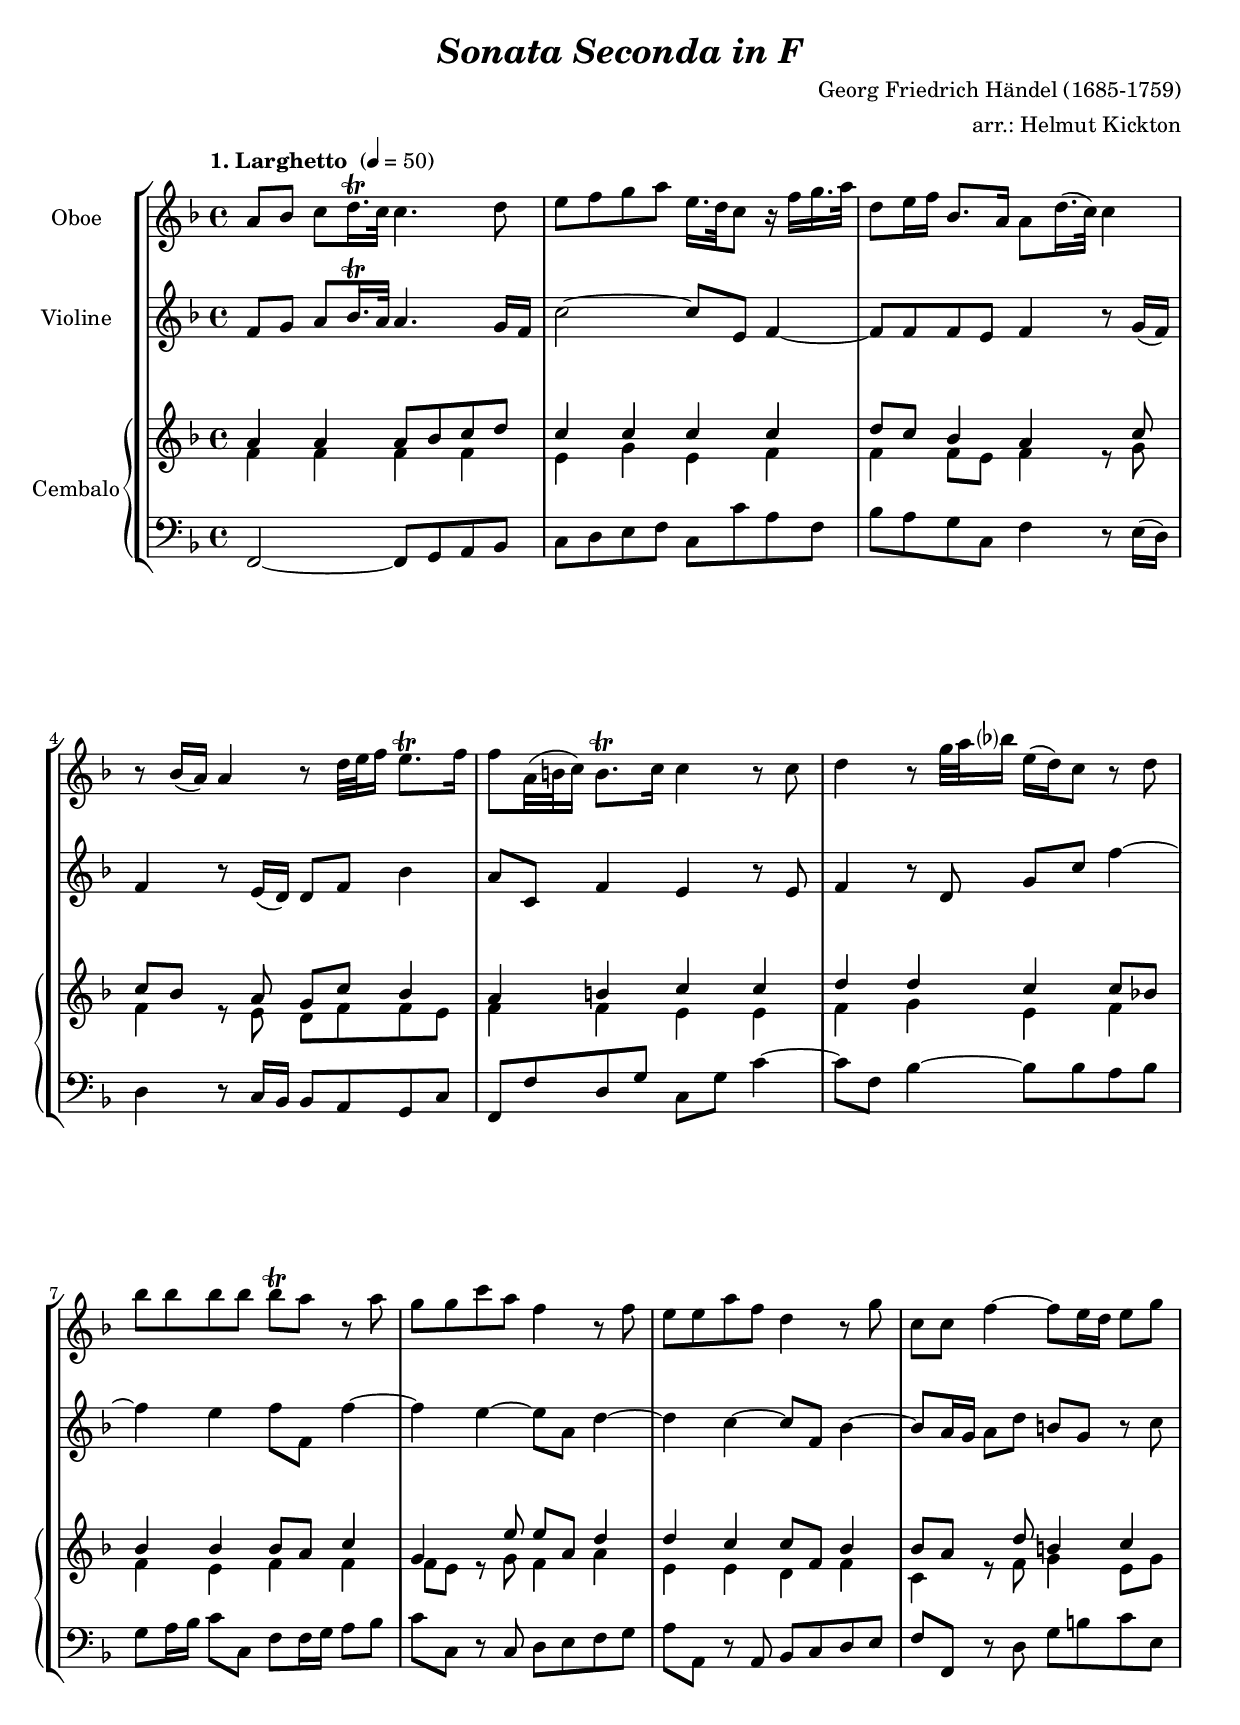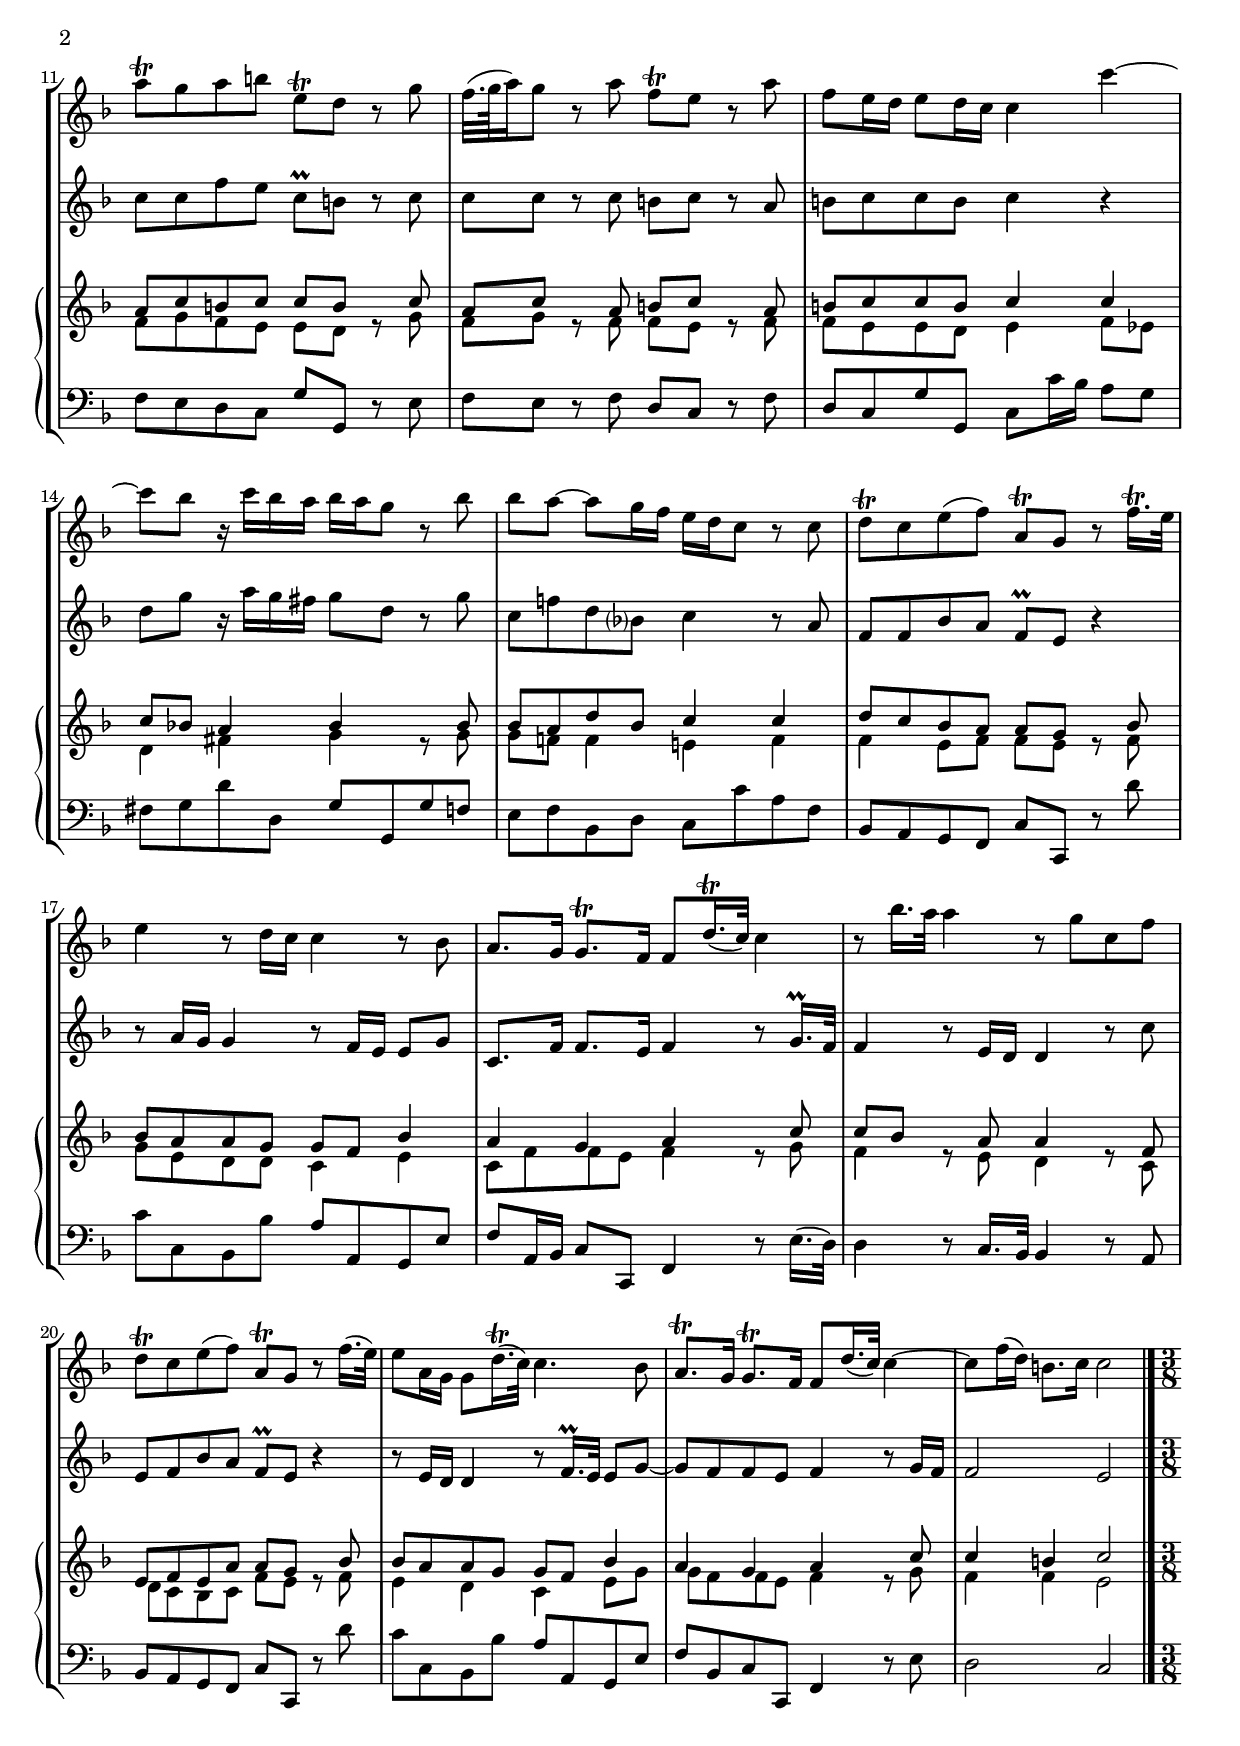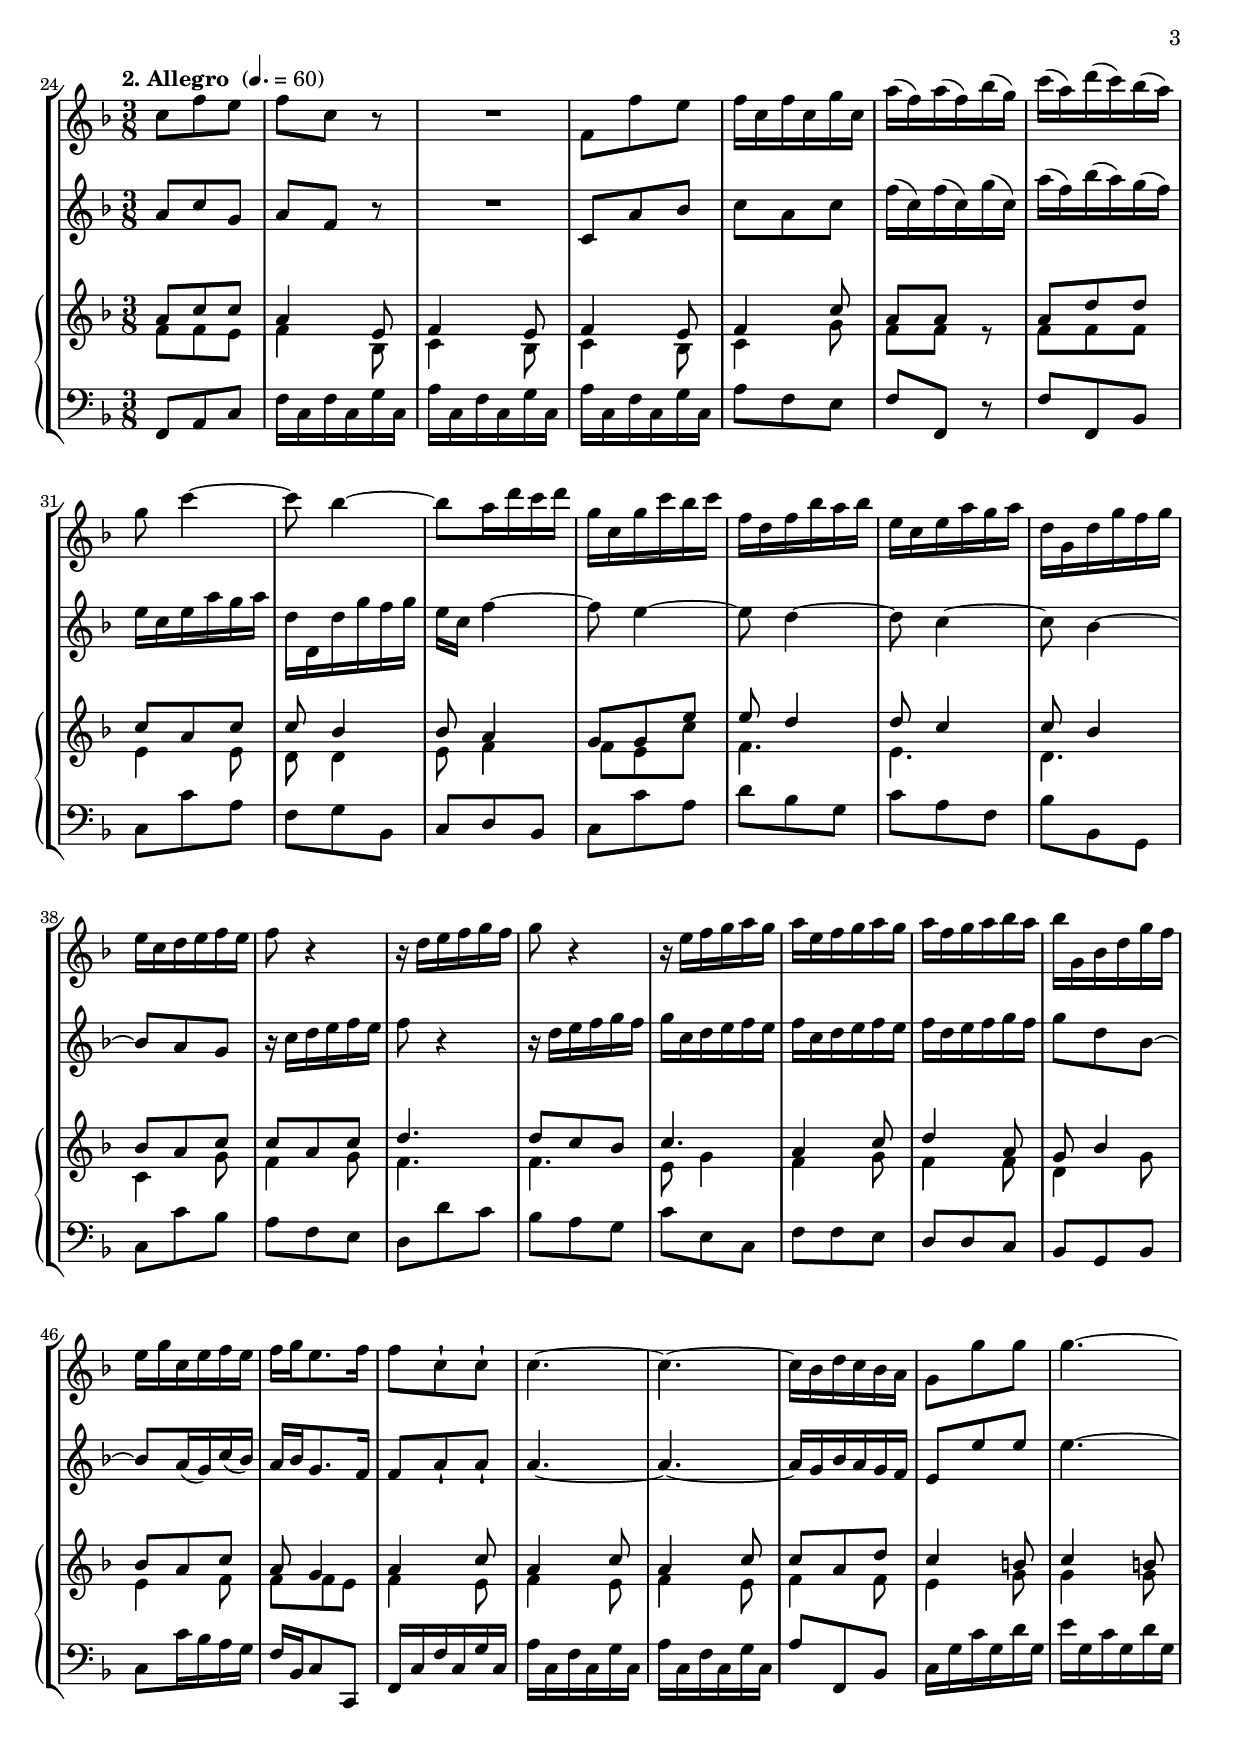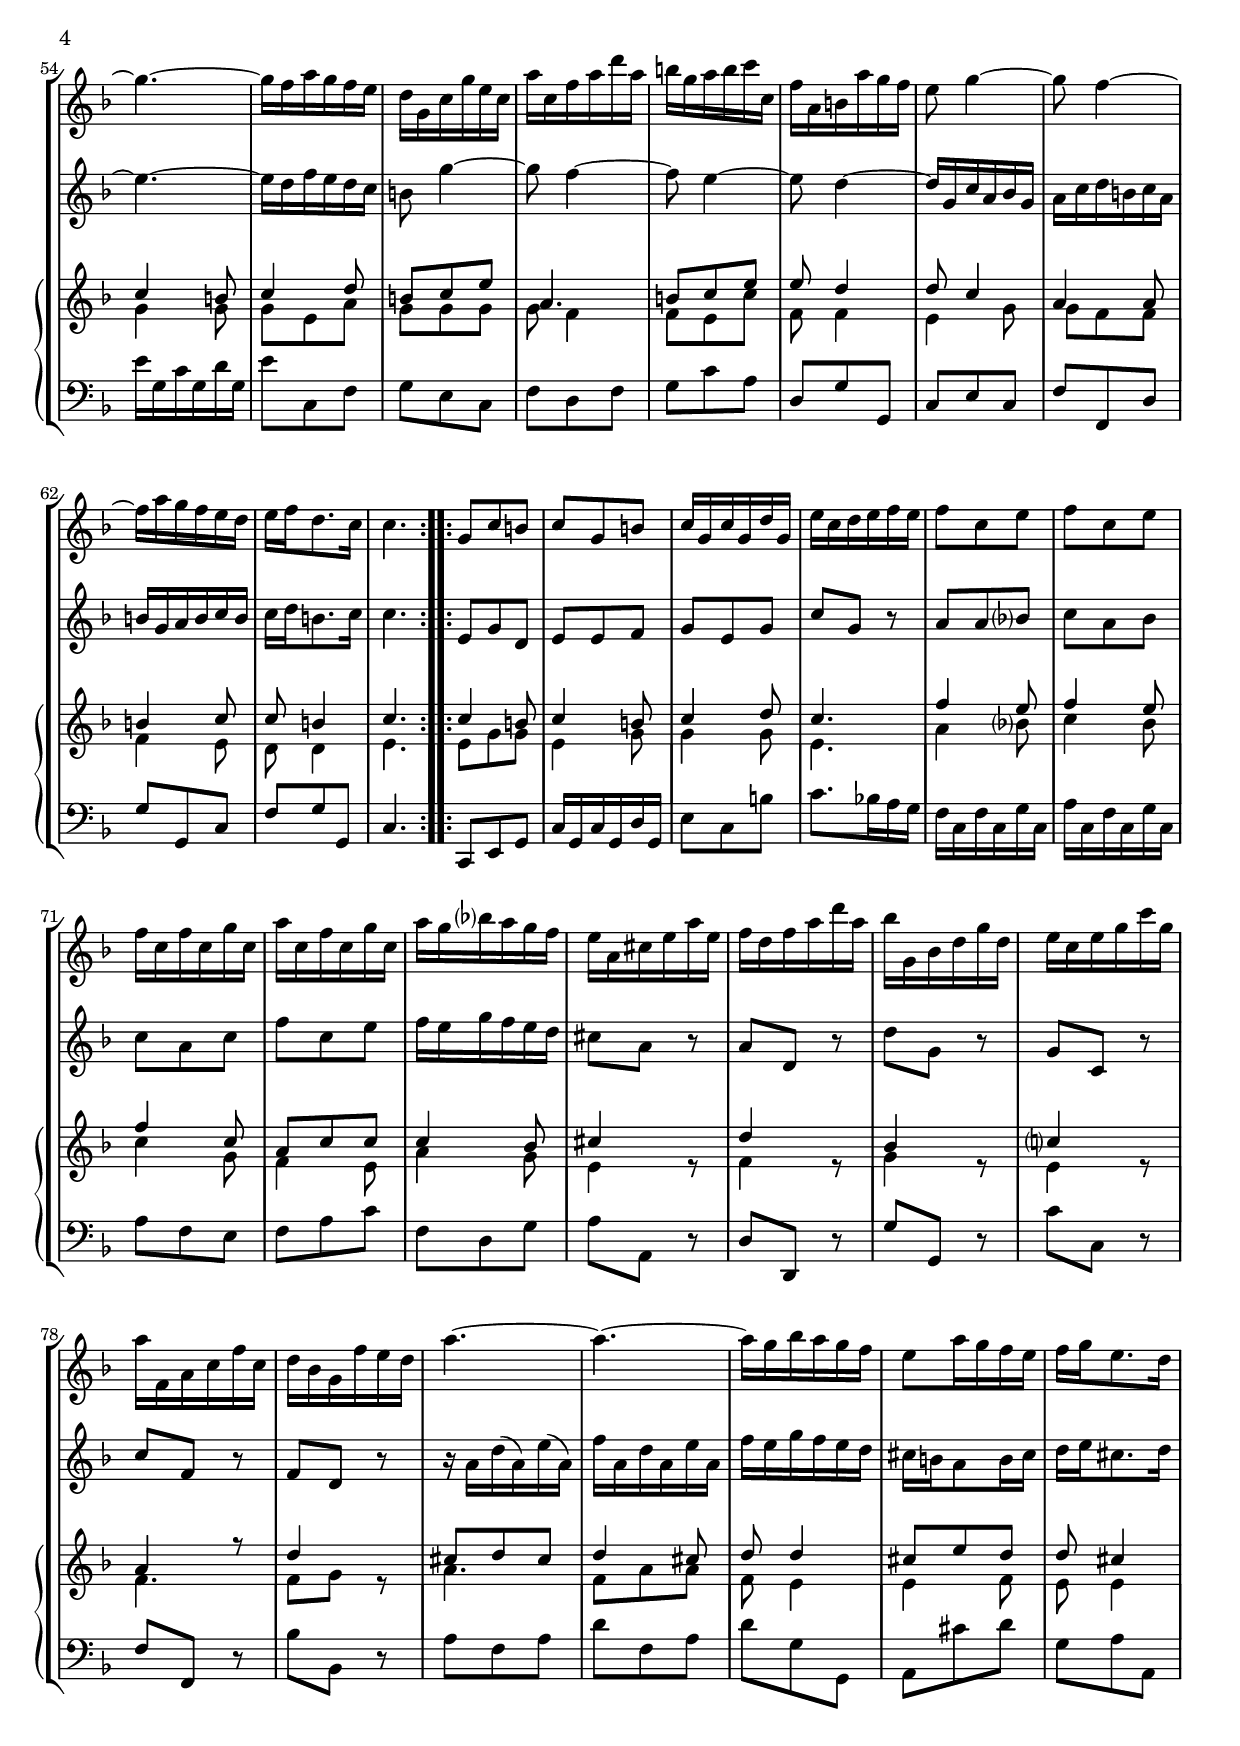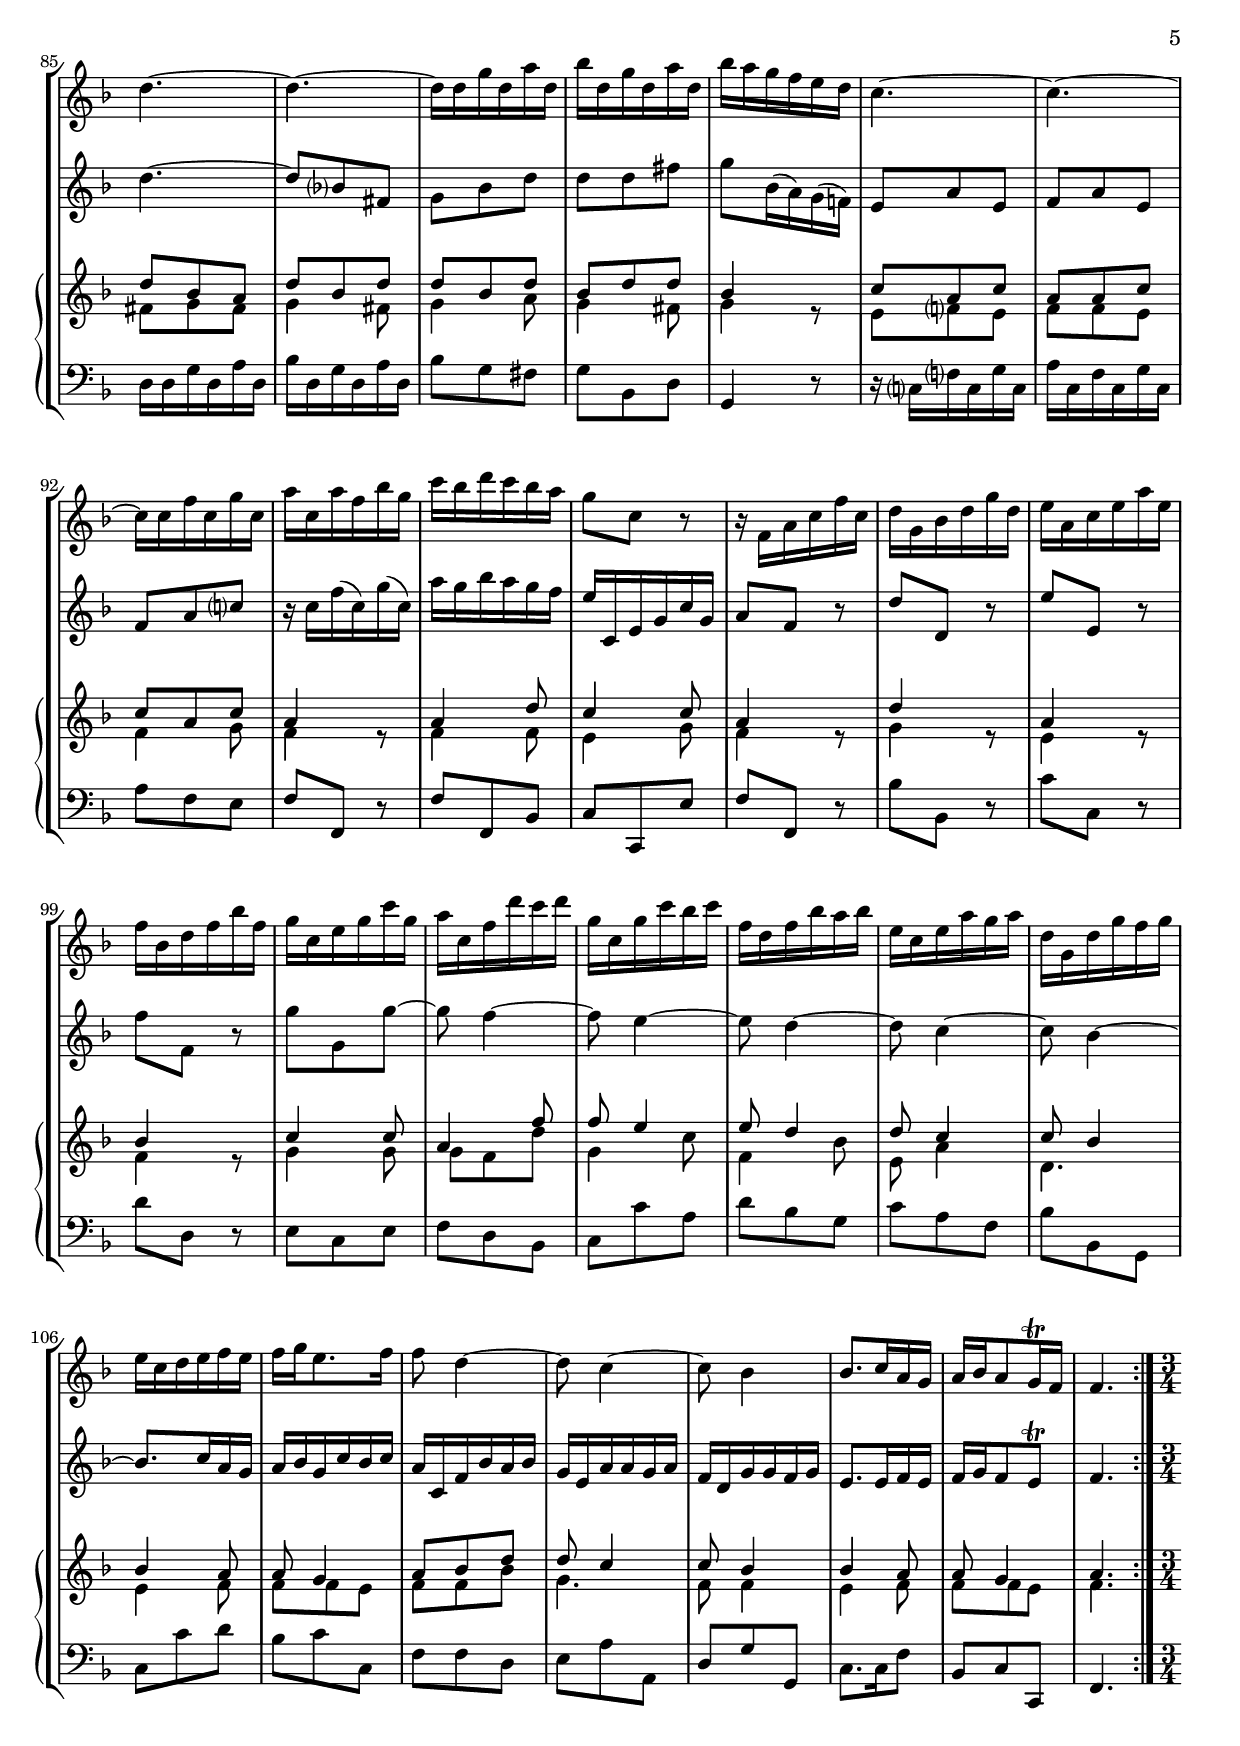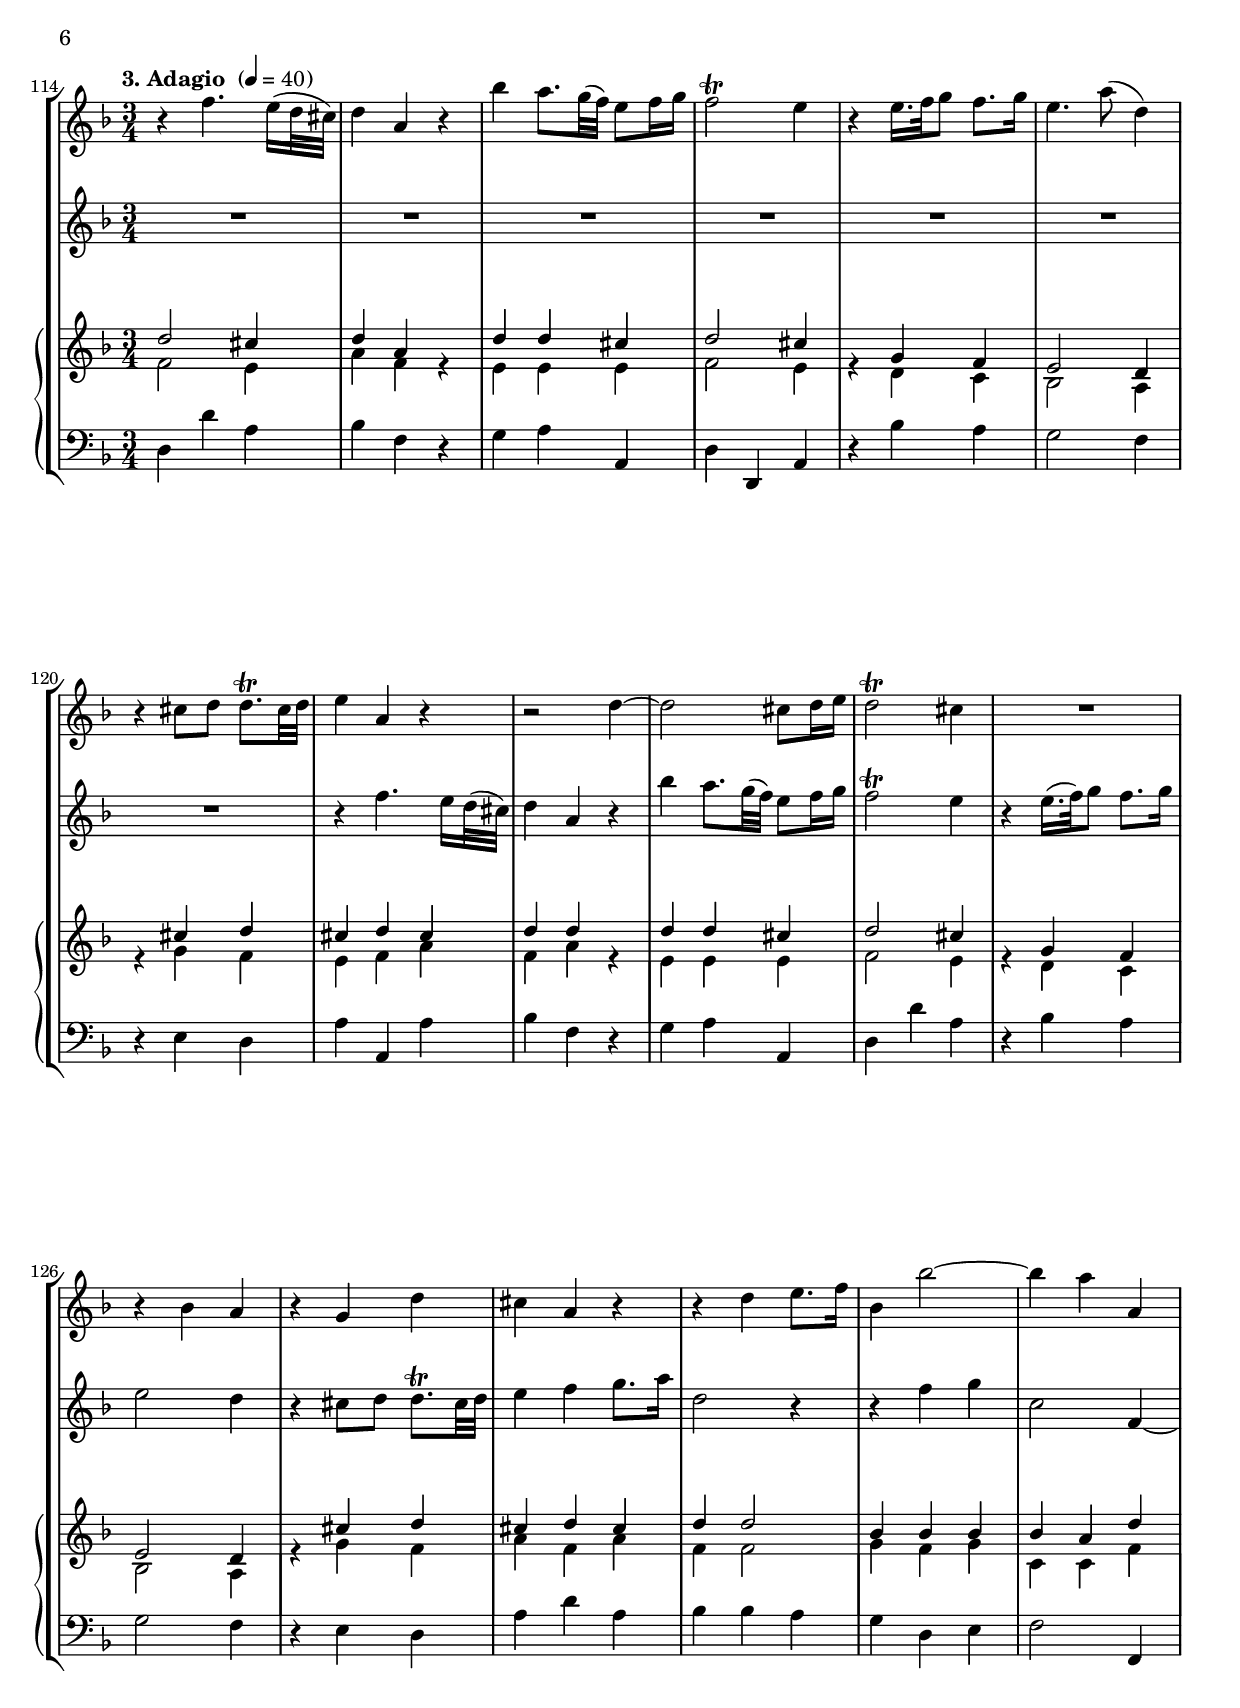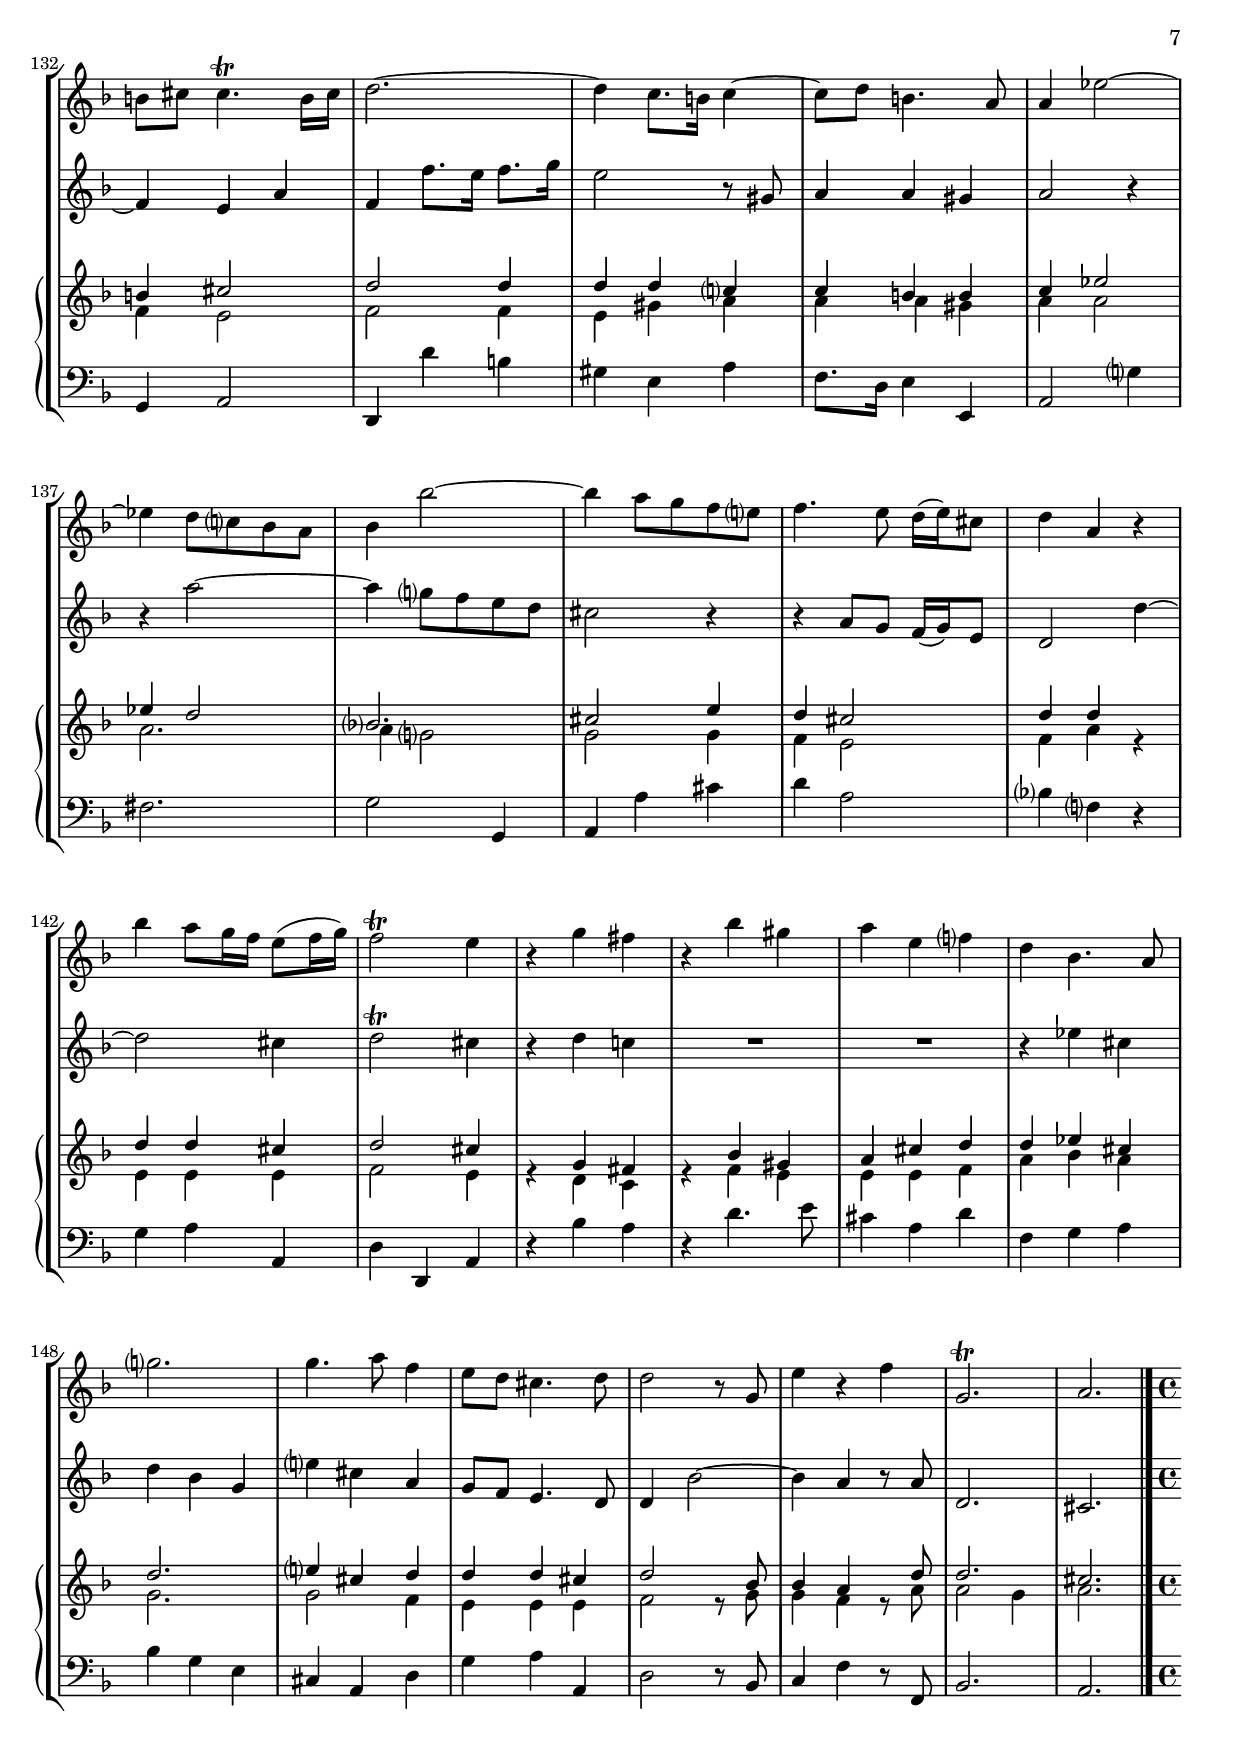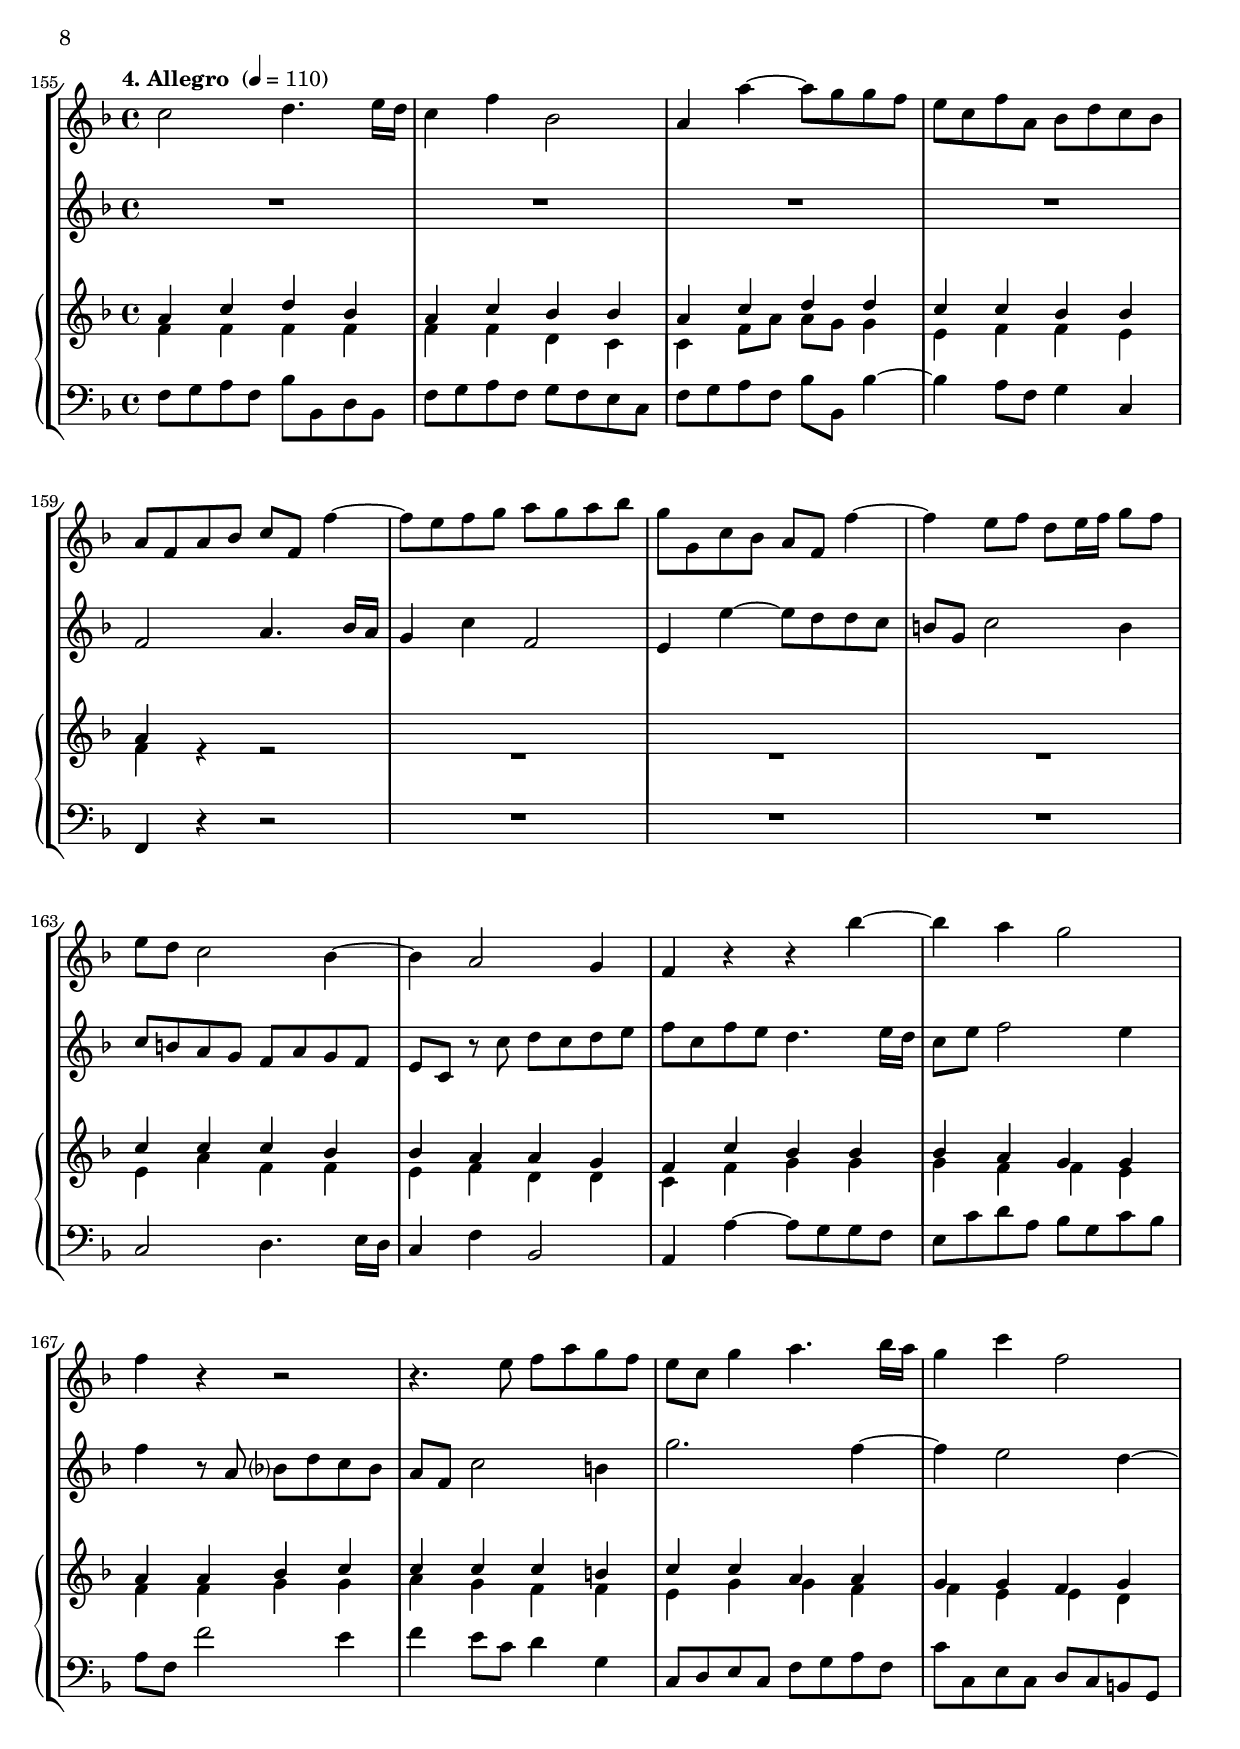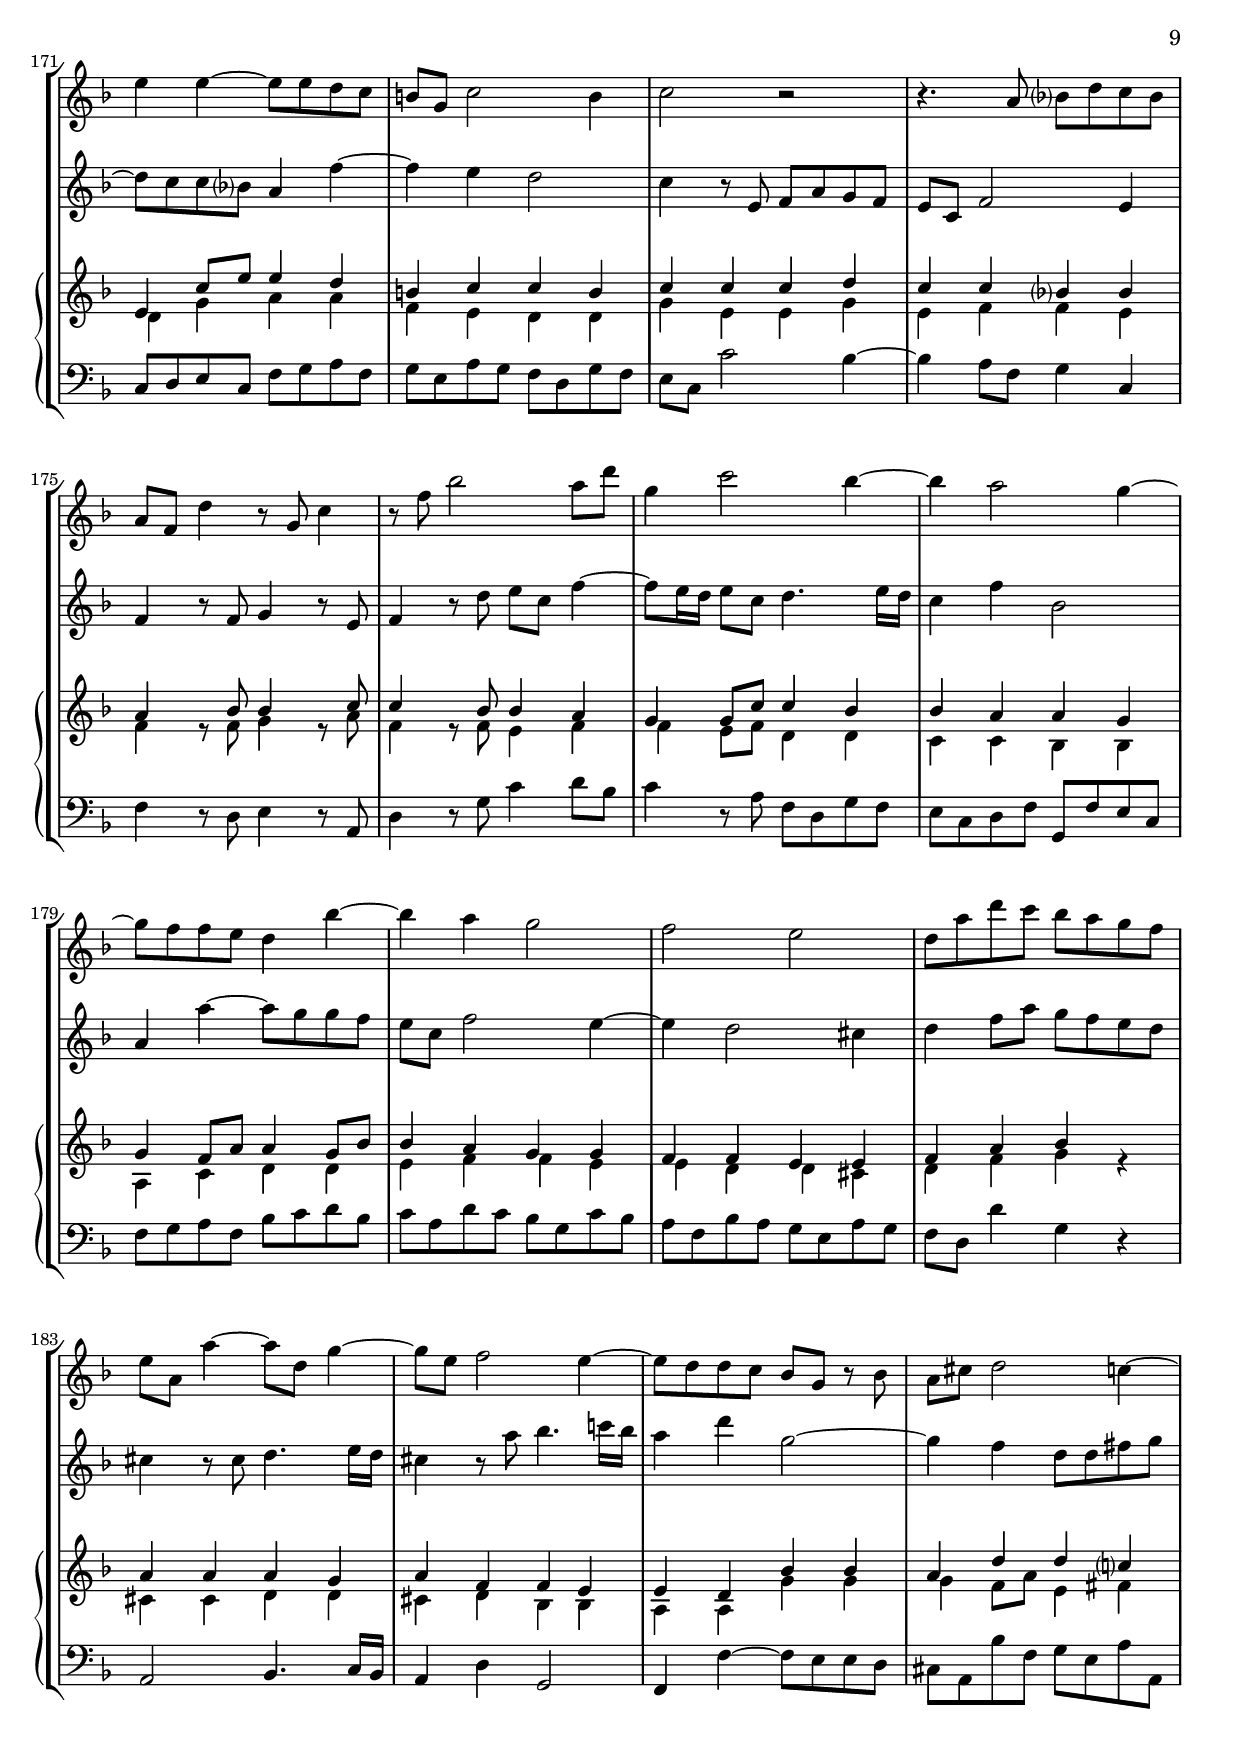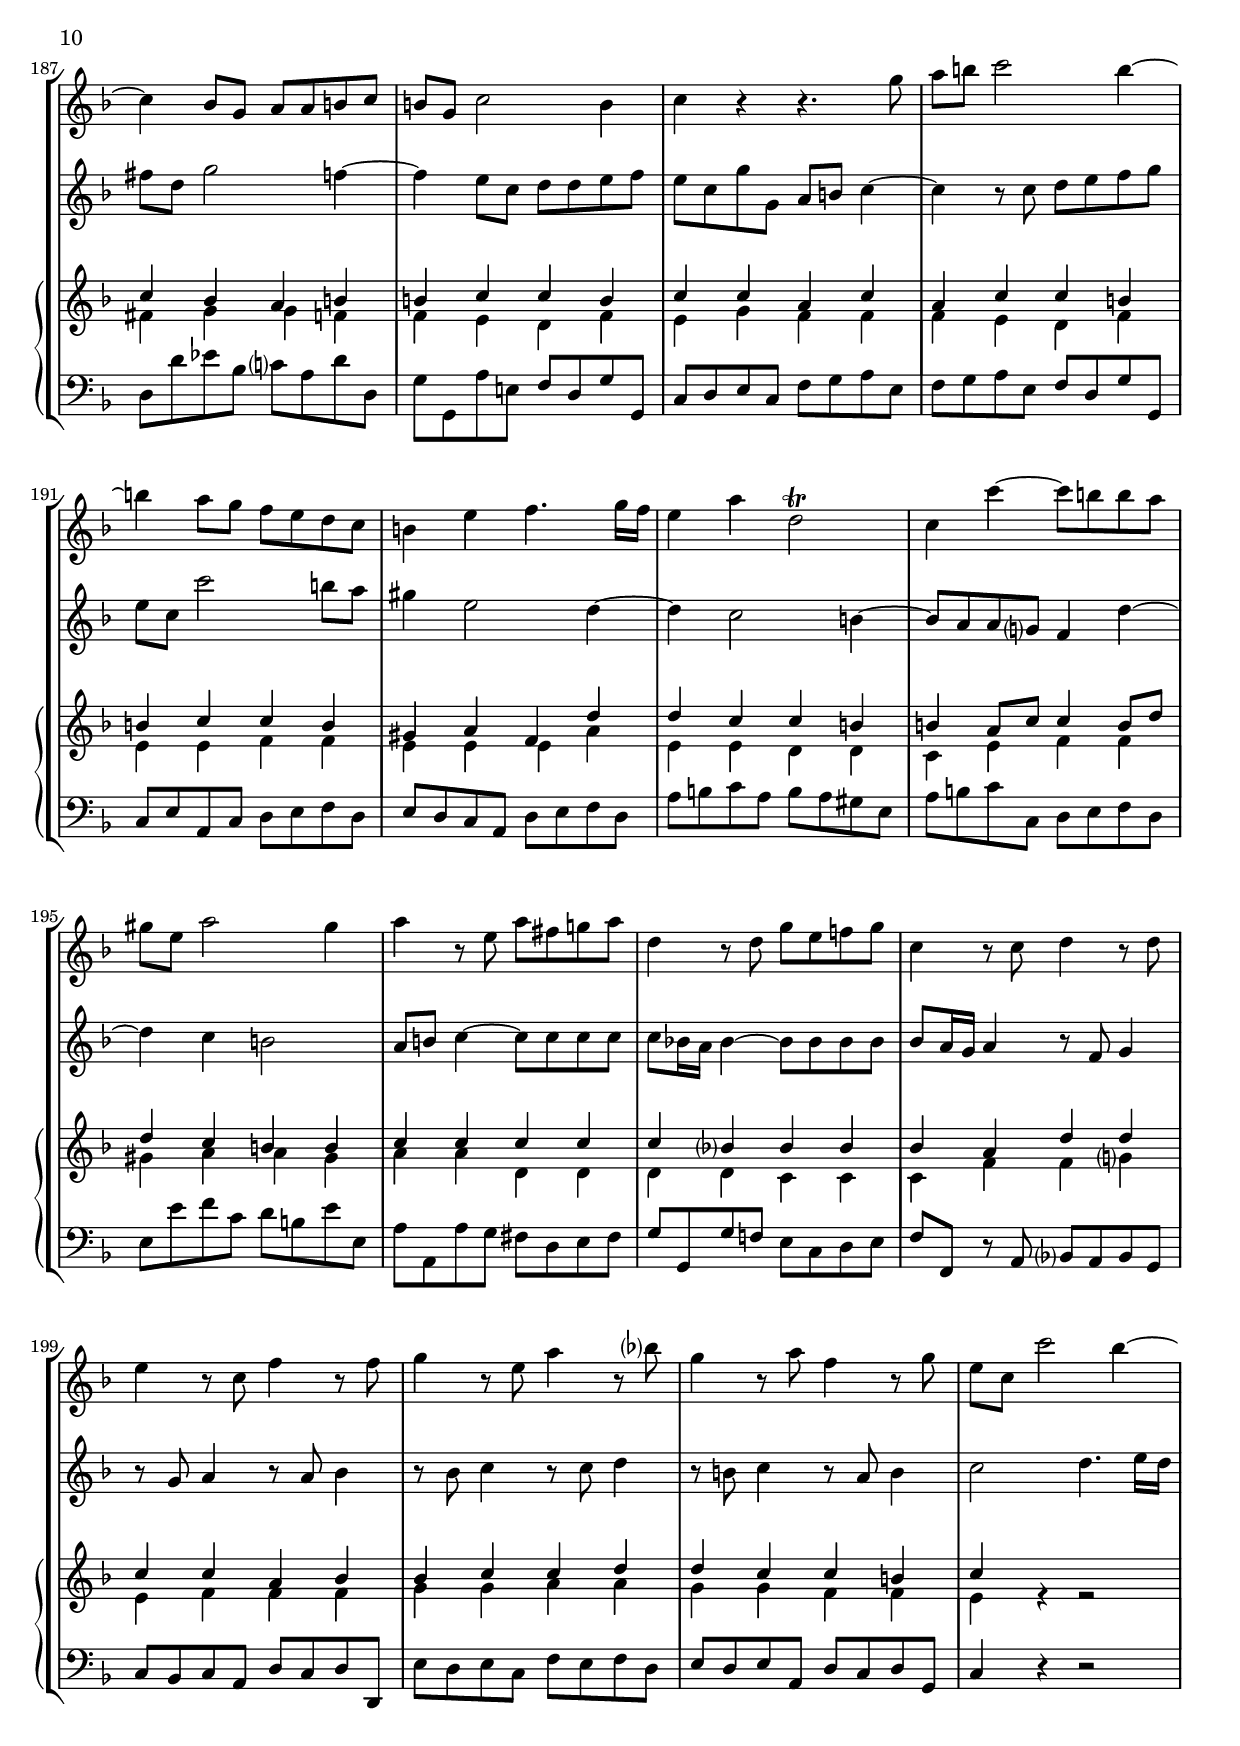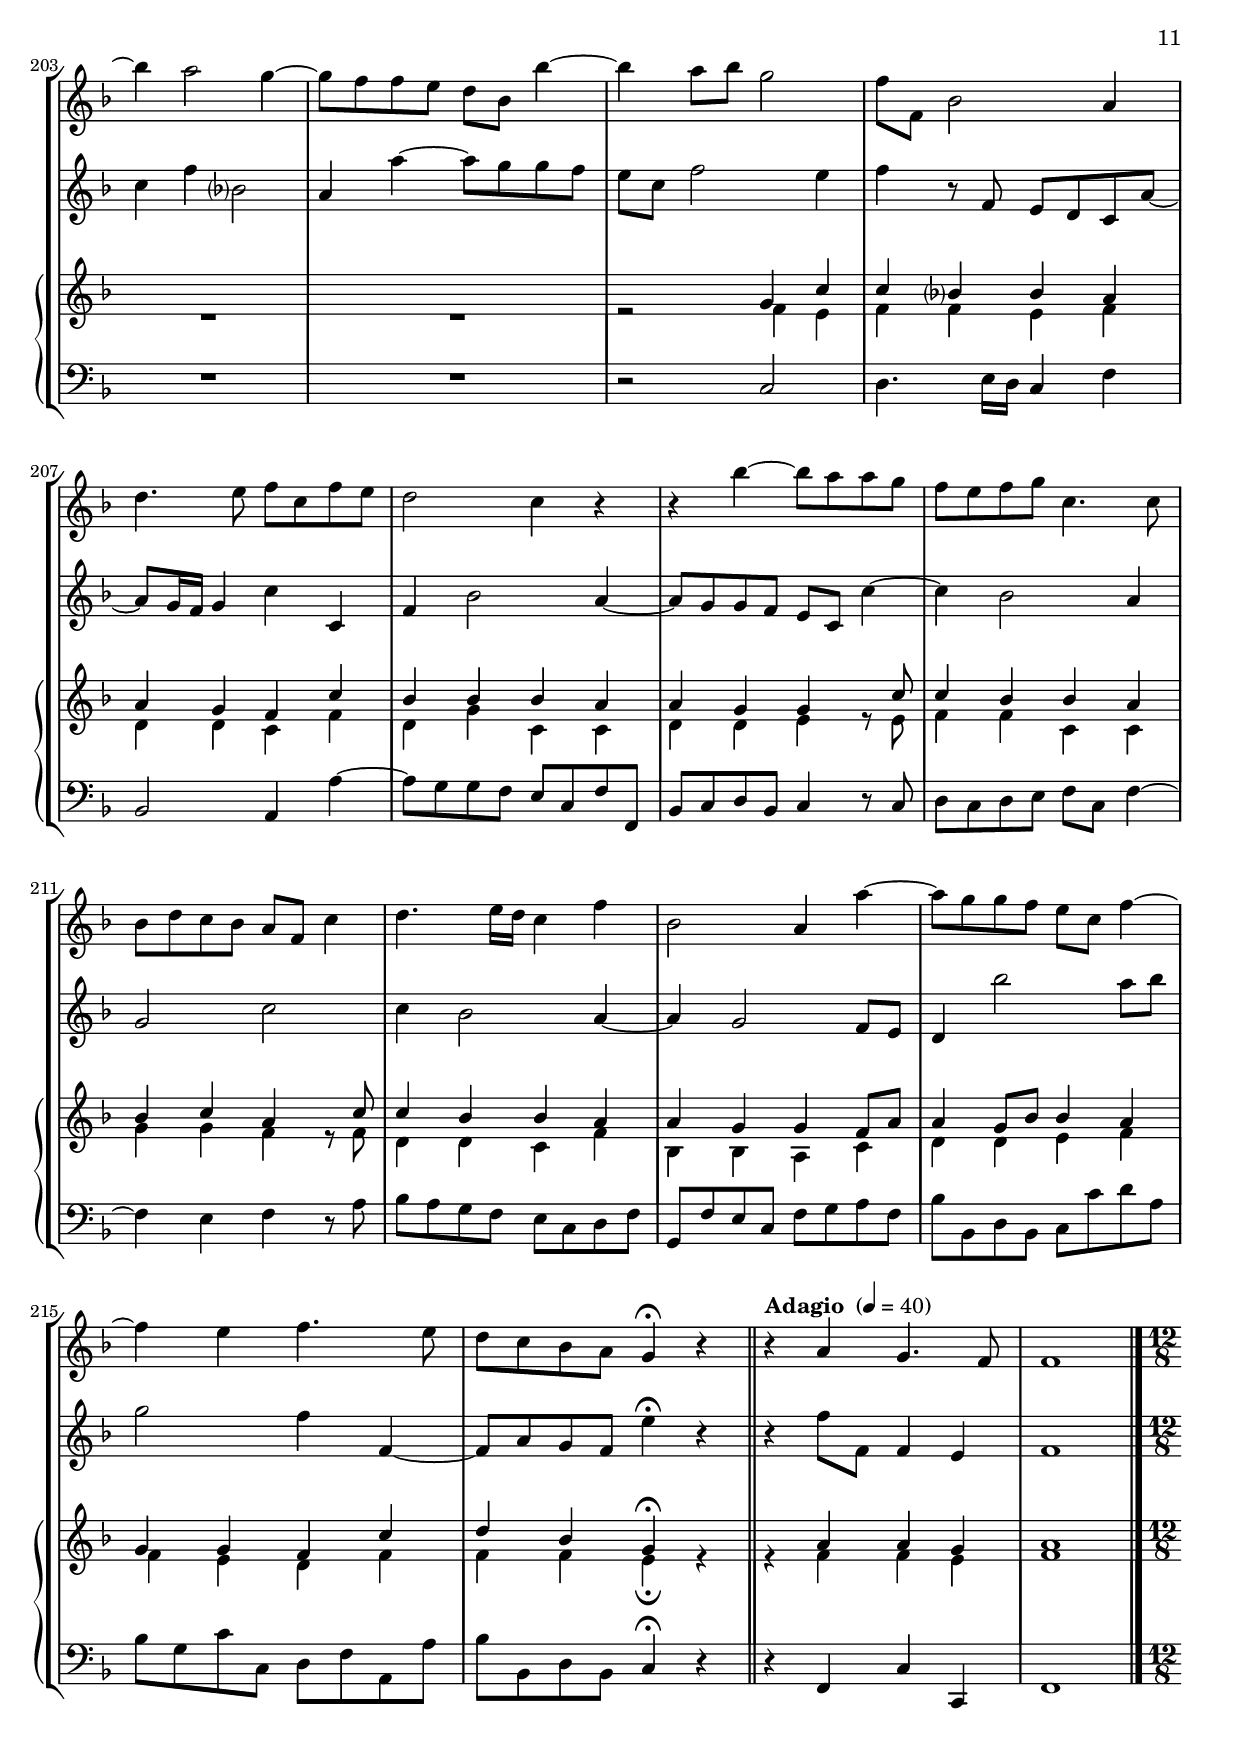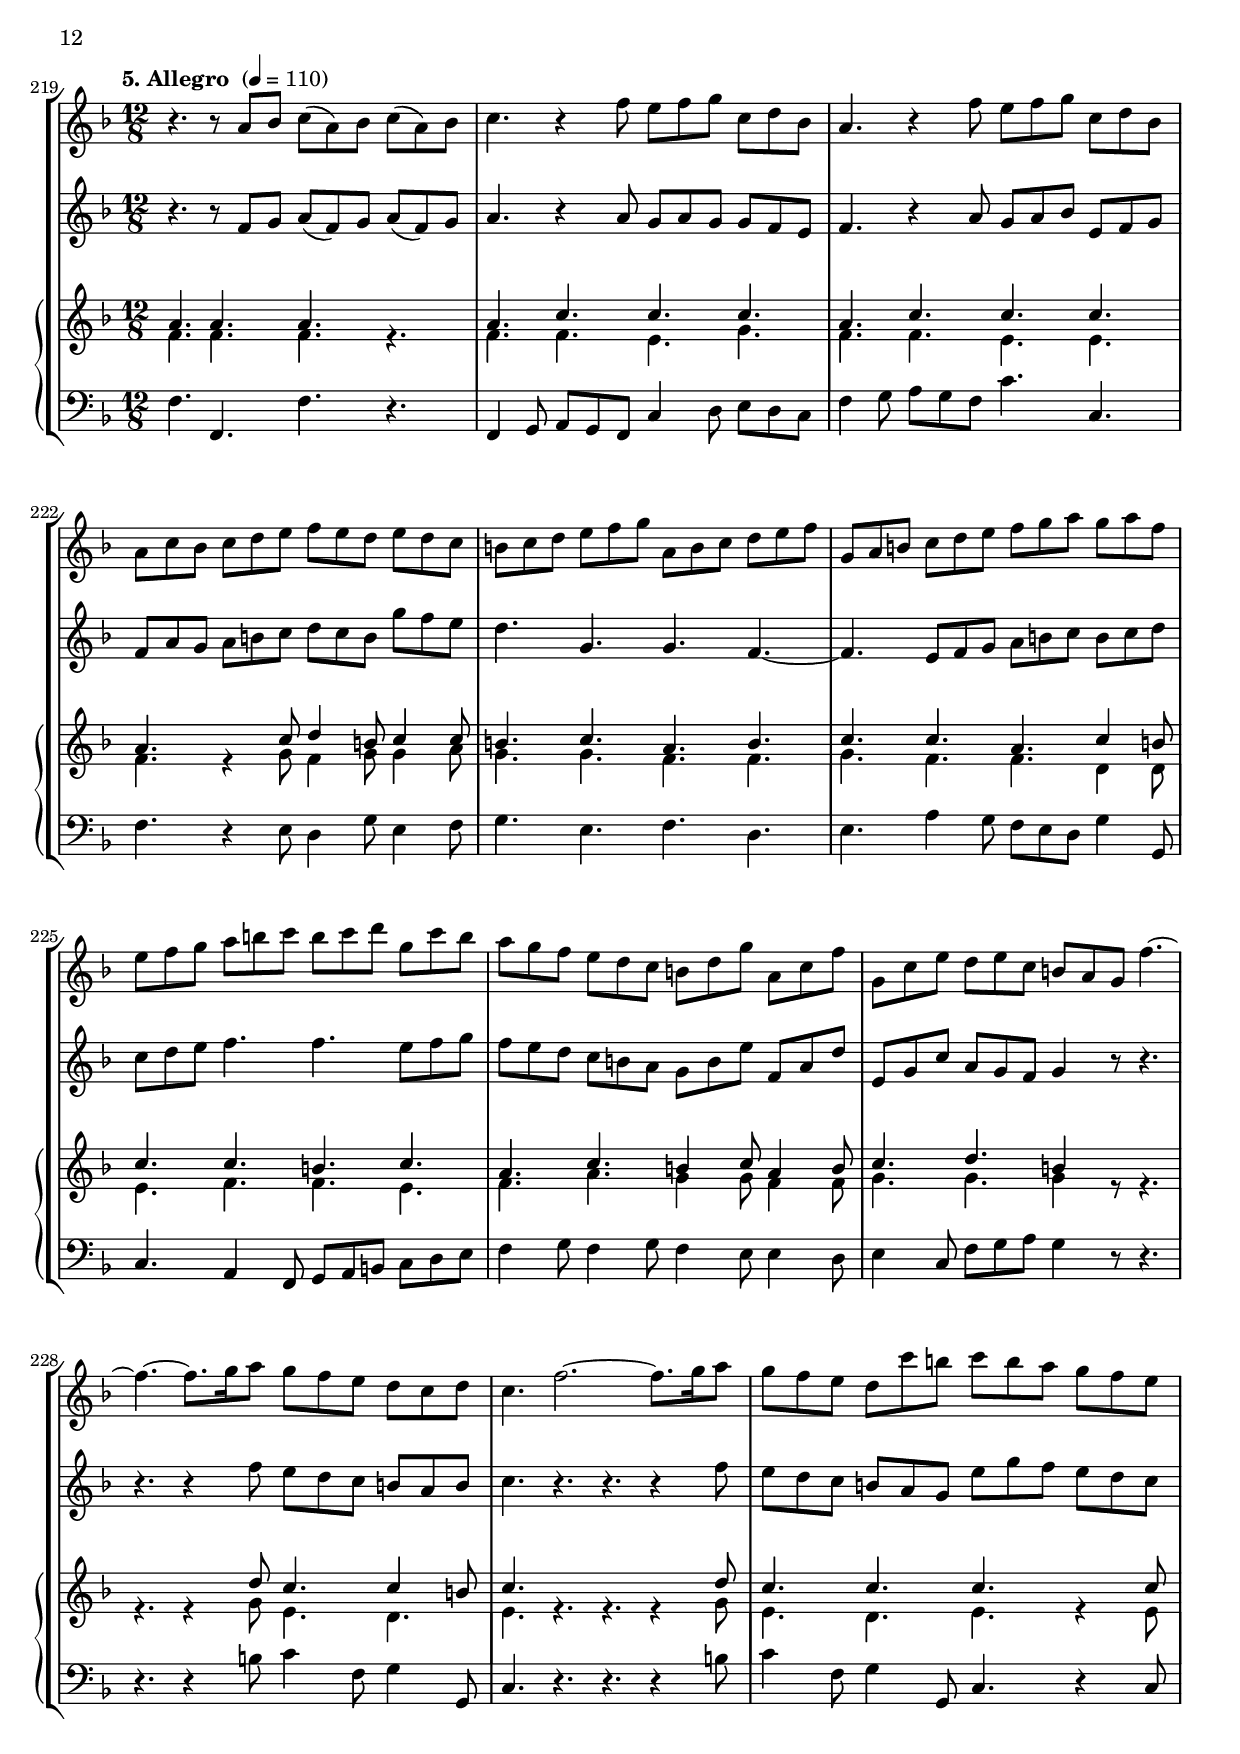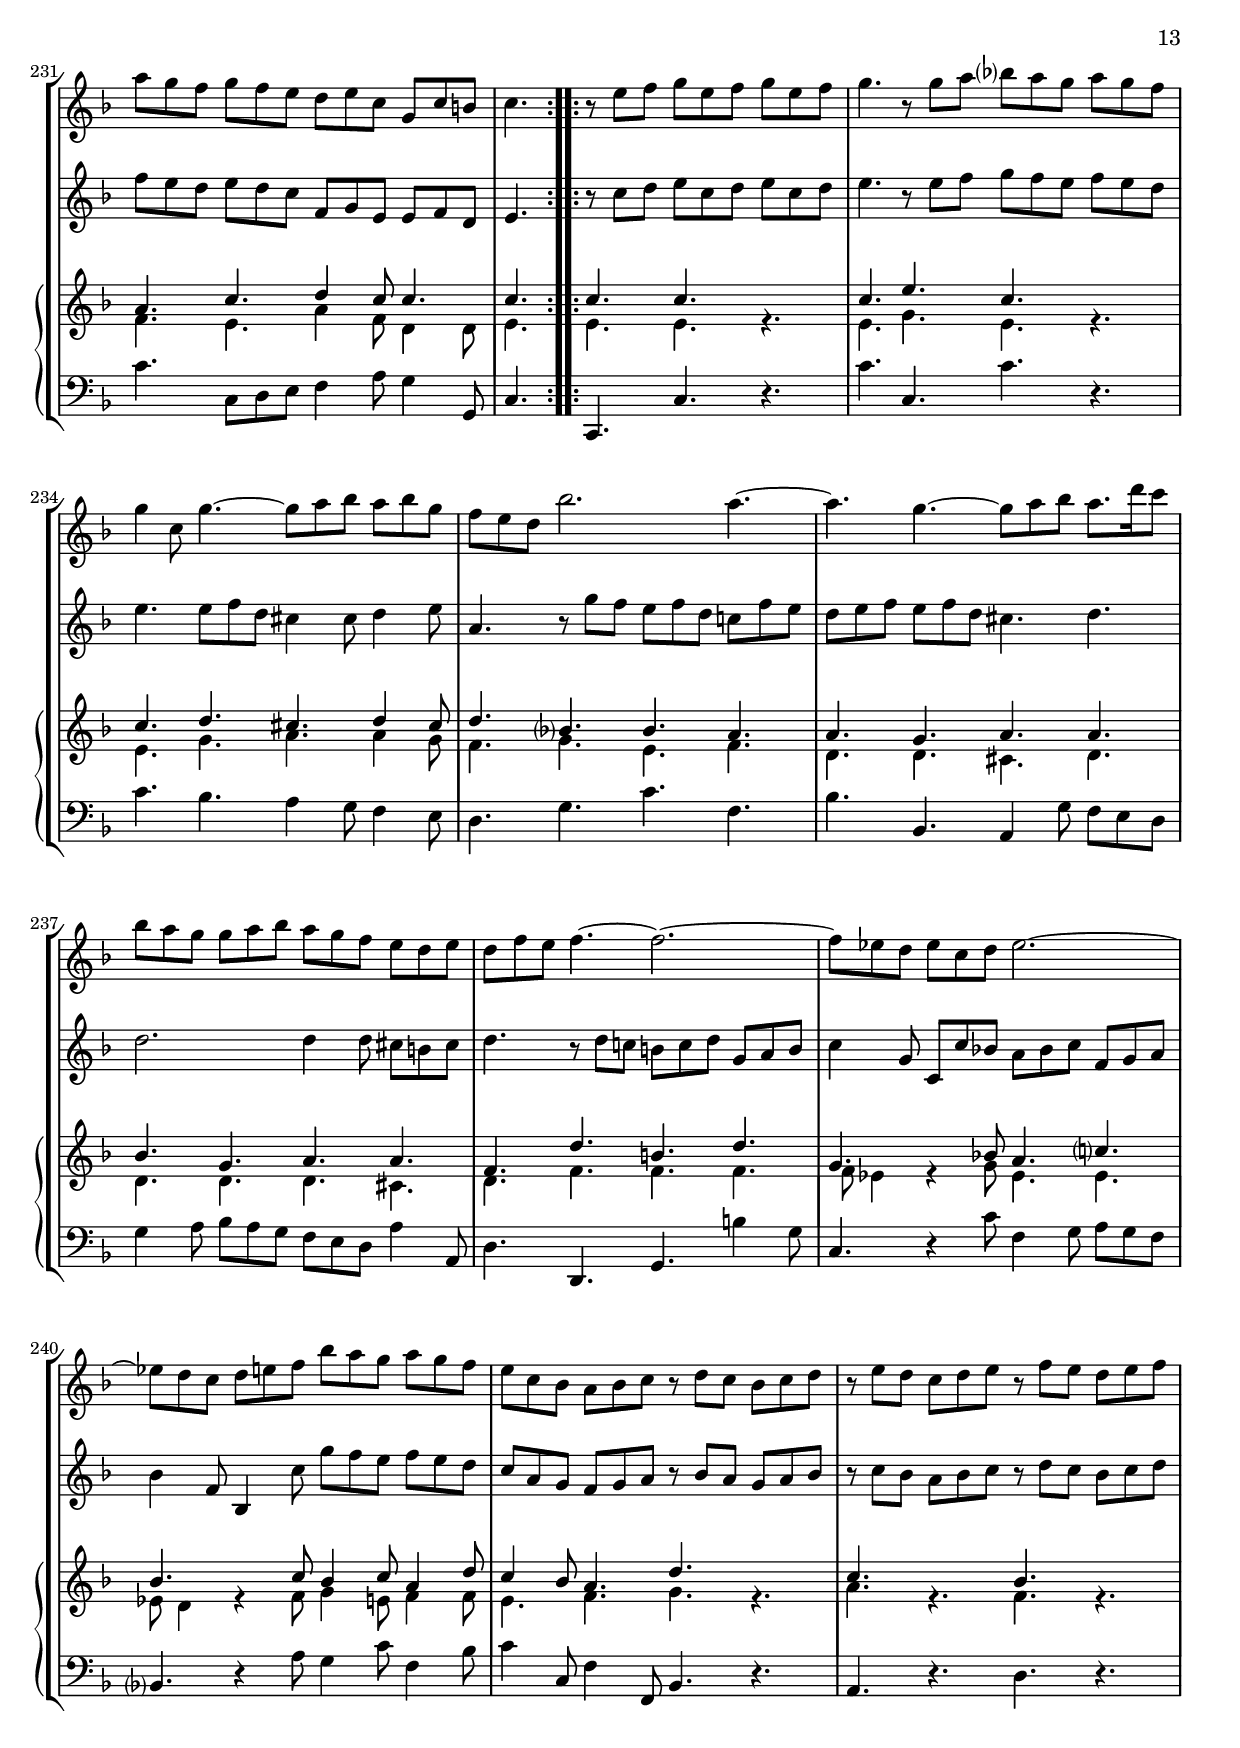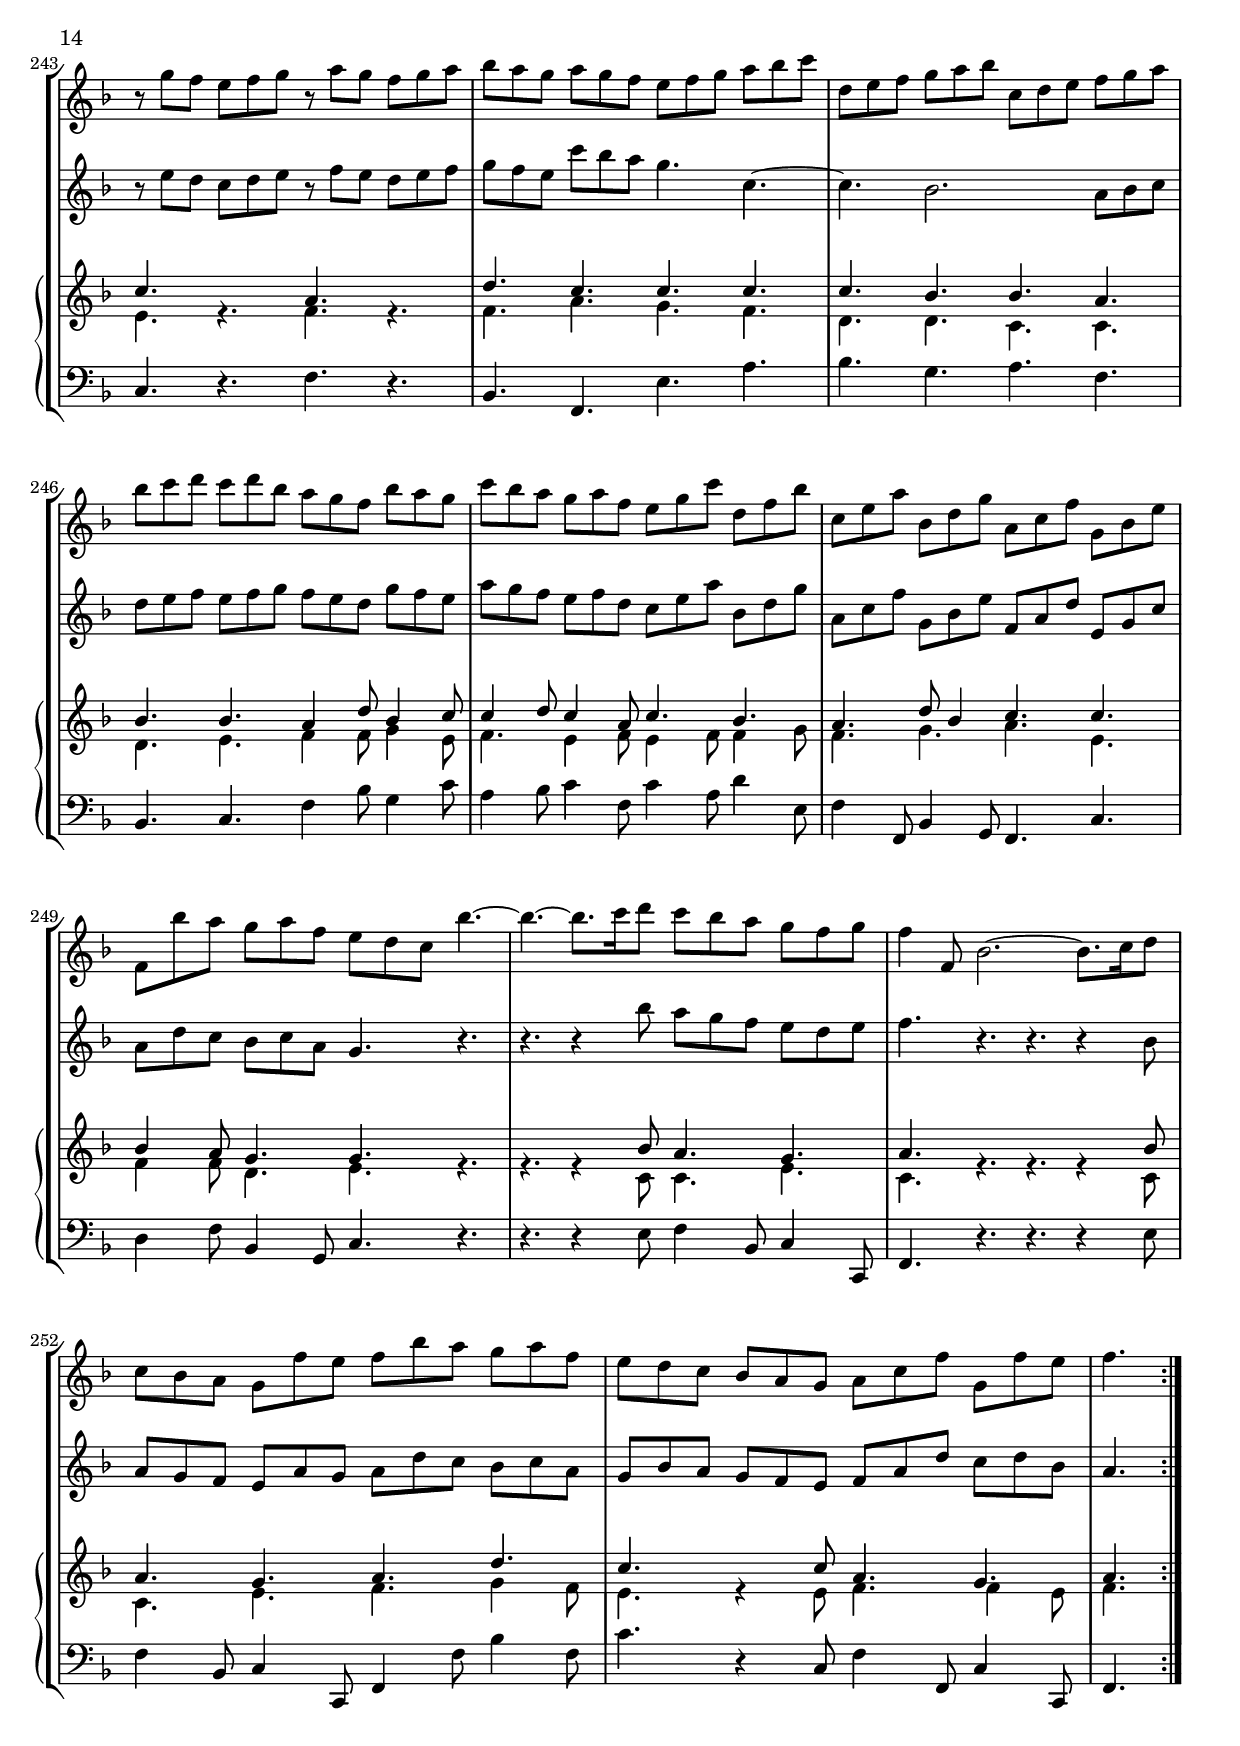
\version "2.18.2"
\include "deutsch.ly"
  
#(set-global-staff-size 19)

\header {
  title     = \markup \bold \italic "Sonata Seconda in F"
  composer  = "Georg Friedrich Händel (1685-1759)"
  arranger  = "arr.: Helmut Kickton"
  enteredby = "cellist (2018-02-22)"
%  piece     = ""
}

voiceconsts = {
  \key f \major
  \clef "treble"
%  \numericTimeSignature
  \compressFullBarRests
  % Set default beaming for all staves
% \set Timing.beamExceptions = #'()
% \set Timing.baseMoment     = #(ly:make-moment 1 4)
% \set Timing.beatStructure  = #'(1 1 1)
}

micl = "clarinet"
mifl = "flute"
miob = "oboe"
mifh = "french horn"
misx = "tenor sax"
mist = "string ensemble 1"
miba = "cello"
mikl = "harpsichord"

introa = {            \tempo "1. Larghetto " 4=50  \time 4/4 }
introb = { \pageBreak \tempo "2. Allegro "  4.=60  \time 3/8 }
introc = { \pageBreak \tempo "3. Adagio "    4=40  \time 3/4 }
introd = { \pageBreak \tempo "4. Allegro "   4=110 \time 4/4 }
adagio = { \bar "||"  \tempo "Adagio "       4=40 }
introe = { \pageBreak \tempo "5. Allegro "   4=110 \time 12/8 }

va = \relative c'' {
  \voiceconsts

  \introa
  a8 b c d16.\trill c32 c4. d8
  e f g a e16. d32 c8 r16 f g16. a32

  d,8 e16 f b,8. a16 a8 d16.( c32) c4
  r8 b16( a) a4 r8 d32 e f16 e8.\trill f16
  f8 a,32( h c16) h8.\trill c16 c4 r8 c

  d4 r8 g32 a b?16 e,( d) c8 r d
  b' b b b b\trill a r a
  g g c a f4 r8 f

  e e a f d4 r8 g
  c, c f4~ f8 e16 d e8 g
  a\trill g a h e,\trill d r g

  f32.( g64 a16) g8 r a f\trill e r a
  f e16 d e8 d16 c c4 c'~
  c8 b r16 c b a b a g8 r b

  b a~ a g16 f e d c8 r c
  d\trill c e( f) a,\trill g r f'16.\trill e32
  e4 r8 d16 c c4 r8 b

  a8. g16 g8.\trill f16 f8 d'16.(\trill c32) c4
  r8 b'16. a32 a4 r8 g c, f
  d\trill c e( f) a,\trill g r f'16.( e32)

  e8 a,16 g g8 d'16.(\trill c32) c4. b8
  a8.\trill g16 g8.\trill f16 f8 d'16.( c32) c4~
  c8 f16( d) h8. c16 c2 \bar "|."

  \introb
  \repeat volta 2 {
    c8 f e
    f c r
    R4.
    f,8 f' e
    f16 c f c g' c,
    a'( f) a( f) b( g)

    c( a) d( c) b( a)
    g8 c4~
    c8 b4~
    b8 a16 d c d
    g, c, g' c b c
    f, d f b a b

    e, c e a g a
    d, g, d' g f g
    e c d e f e
    f8 r4
    r16 d e f g f
    g8 r4

    r16 e f g a g
    a e f g a g
    a f g a b a
    b g, b d g f
    e g c, e f e

    f g e8. f16
    f8 c-! c-!
    c4.~
    c~
    c16 b d c b a
    g8 g' g
    g4.~
    g~
    g16 f a g f e

    d g, c g' e c
    a' c, f a d a
    h g a h c c,
    f a, h a' g f
    e8 g4~
    g8 f4~

    f16 a g f e d
    e f d8. c16
    c4.
  }
  \repeat volta 2 {
    g8 c h
    c g h
    c16 g c g d' g,
    e' c d e f e

    f8 c e
    f c e
    f16 c f c g' c,
    a' c, f c g' c,
    a' g b? a g f
    e a, cis e a e

    f d f a d a
    b g, b d g d
    e c e g c g
    a f, a c f c
    d b g f' e d
    a'4.~

    a~
    a16 g b a g f
    e8 a16 g f e
    f g e8. d16
    d4.~
    d~
    d16 d g d a' d,
    b' d, g d a' d,

    b' a g f e d
    c4.~
    c~
    c16 c f c g' c,
    a' c, a' f b g
    c b d c b a
    g8 c, r

    r16 f, a c f c
    d g, b d g d
    e a, c e a e
    f b, d f b f
    g c, e g c g

    a c, f d' c d
    g, c, g' c b c
    f, d f b a b
    e, c e a g a
    d, g, d' g f g

    e c d e f e
    f g e8. f16
    f8 d4~
    d8 c4~
    c8 b4
    b8. c16 a g
    a b a8 g16\trill f
    f4.
  }

  \introc
  r4 f'4. e16( d32 cis)
  d4 a r
  b' a8. g32( f) e8 f16 g
  f2\trill e4
  r e16. f32 g8 f8. g16

  e4. a8( d,4)
  r cis8 d d8.\trill cis32 d
  e4 a, r
  r2 d4~
  d2 cis8 d16 e
  d2\trill cis4
  R2.
  r4 b a

  r g d'
  cis a r
  r d e8. f16
  b,4 b'2~
  b4 a a,
  h8 cis cis4.\trill h16 cis
  d2.~

  d4 c8. h16 c4~
  c8 d h4. a8
  a4 es'2~
  es4 d8 c? b a
  b4 b'2~
  b4 a8 g f e?

  f4. e8 d16( e) cis8
  d4 a r
  b' a8 g16 f e8( f16 g)
  f2\trill e4
  r g fis
  r b gis
  a e f?

  d b4. a8
  g'?2.
  g4. a8 f4
  e8 d cis4. d8
  d2 r8 g,
  e'4 r f
  g,2.\trill
  a \bar "|."

  \introd
  c2 d4. e16 d
  c4 f b,2
  a4 a'~ a8 g g f
  e c f a, b d c b

  a f a b c f, f'4~
  f8 e f g a g a b
  g g, c b a f f'4~
  f e8 f d e16 f g8 f
  e d c2 b4~

  b a2 g4
  f r r b'~
  b a g2
  f4 r r2
  r4. e8 f a g f
  e c g'4 a4. b16 a
  g4 c f,2

  e4 e~ e8 e d c
  h g c2 h4
  c2 r
  r4. a8 b? d c b
  a f d'4 r8 g, c4
  r8 f b2 a8 d

  g,4 c2 b4~
  b a2 g4~
  g8 f f e d4 b'~
  b a g2
  f e
  d8 a' d c b a g f
  e a, a'4~ a8 d, g4~

  g8 e f2 e4~
  e8 d d c b g r b
  a cis d2 c4~
  c b8 g a a h c
  h g c2 h4
  c r r4. g'8

  a h c2 h4~
  h a8 g f e d c
  h4 e f4. g16 f
  e4 a d,2\trill
  c4 c'~ c8 h h a
  gis e a2 gis4

  a r8 e a fis g! a
  d,4 r8 d g e f! g
  c,4 r8 c d4 r8 d
  e4 r8 c f4 r8 f
  g4 r8 e a4 r8 b?

  g4 r8 a f4 r8 g
  e c c'2 b4~
  b a2 g4~
  g8 f f e d b b'4~
  b a8 b g2
  f8 f, b2 a4

  d4. e8 f c f e
  d2 c4 r
  r b'~ b8 a a g
  f e f g c,4. c8
  b d c b a f c'4
  d4. e16 d c4 f

  b,2 a4 a'~
  a8 g g f e c f4~
  f e f4. e8
  d c b a g4\fermata r \adagio
  r a g4. f8
  f1 \bar "|."

  \introe
  \repeat volta 2 {
    r4. r8 a b c( a) b c( a) b
    c4. r4 f8 e f g c, d b

    a4. r4 f'8 e f g c, d b
    a c b c d e f e d e d c

    h c d e f g a, h c d e f
    g, a h c d e f g a g a f

    e f g a h c h c d g, c h
    a g f e d c h d g a, c f

    g, c e d e c h a g f'4.~
    f~ f8. g16 a8 g f e d c d
    c4. f2.~ f8. g16 a8

    g f e d c' h c h a g f e
    a g f g f e d e c g c h

    c4.
  }
  \repeat volta 2 {
    r8 e f g e f g e f
    g4. r8 g a b? a g a g f
    g4 c,8 g'4.~ g8 a b a b g

    f e d b'2. a4.~
    a g~ g8 a b a8. d16 c8
    b a g g a b a g f e d e

    d f e f4.~ f2.~
    f8 es d es c d es2.~
    es8 d c d e! f b a g a g f

    e c b a b c r d c b c d
    r e d c d e r f e d e f

    r g f e f g r a g f g a
    b a g a g f e f g a b c

    d, e f g a b c, d e f g a
    b c d c d b a g f b a g

    c b a g a f e g c d, f b
    c, e a b, d g a, c f g, b e

    f, b' a g a f e d c b'4.~
    b~ b8. c16 d8 c b a g f g
    f4 f,8 b2.~ b8. c16 d8

    c b a g f' e f b a g a f
    e d c b a g a c f g, f' e
    f4.
  }
}

vb = \relative c' {
  \voiceconsts

  \introa
  f8 g a b16.\trill a32 a4. g16 f
  c'2~ c8 e, f4~
  f8 f f e f4 r8 g16( f)

  f4 r8 e16( d) d8 f b4
  a8 c, f4 e r8 e
  f4 r8 d g c f4~
  f e f8 f, f'4~

  f e~ e8 a, d4~
  d c~ c8 f, b4~
  b8 a16 g a8 d h g r c

  c c f e c\prall h r c
  c c r c h c r a
  h c c h c4 r

  d8 g r16 a g fis g8 d r g
  c, f! d b? c4 r8 a
  f f b a f\prall e r4

  r8 a16 g g4 r8 f16 e e8 g
  c,8. f16 f8. e16 f4 r8 g16.\prall f32
  f4 r8 e16 d d4 r8 c'

  e, f b a f\prall e r4
  r8 e16 d d4 r8 f16.\prall e32 e8 g~
  g f f e f4 r8 g16 f
  f2 e \bar "|."

  \introb
  \repeat volta 2 {
    a8 c g
    a f r
    R4.
    c8 a' b
    c a c
    f16( c) f( c) g'( c,)
    a'( f) b( a) g( f)

    e c e a g a
    d, d, d' g f g
    e c f4~
    f8 e4~
    e8 d4~
    d8 c4~
    c8 b4~
    b8 a g
    r16 c d e f e

    f8 r4
    r16 d e f g f
    g c, d e f e
    f c d e f e
    f d e f g f
    g8 d b~
    b a16( g) c( b)

    a b g8. f16
    f8 a-! a-!
    a4.~
    a~
    a16 g b a g f
    e8 e' e
    e4.~
    e~
    e16 d f e d c
    h8 g'4~
    g8 f4~

    f8 e4~
    e8 d4~
    d16 g, c a b g
    a c d h c a
    h g a h c h
    c d h8. c16
    c4.
  }
  \repeat volta 2 {
    e,8 g d

    e e f
    g e g
    c g r
    a a b?
    c a b
    c a c
    f c e
    f16 e g f e d
    cis8 a r

    a d, r
    d' g, r
    g c, r
    c' f, r
    f d r
    r16 a' d( a) e'( a,)
    f' a, d a e' a,
    f' e g f e d

    cis h a8 h16 cis
    d e cis8. d16
    d4.~
    d8 b? fis
    g b d
    d d fis
    g b,16( a) g( f!)
    e8 a e
    f a e

    f a c?
    r16 c f( c) g'( c,)
    a' g b a g f
    e c, e g c g
    a8 f r
    d' d, r
    e' e, r
    f' f, r

    g' g, g'~
    g f4~
    f8 e4~
    e8 d4~
    d8 c4~
    c8 b4~
    b8. c16 a g
    a b g c b c
    a c, f b a b

    g e a a g a
    f d g g f g
    e8. e16 f e
    f g f8 e\trill
    f4.
  }

  \introc
  R2.*7
  r4 f'4. e16 d32( cis)
  d4 a r
  b' a8. g32( f) e8 f16 g
  f2\trill e4

  r e16.( f32) g8 f8. g16
  e2 d4
  r cis8 d d8.\trill cis32 d
  e4 f g8. a16
  d,2 r4
  r f g
  c,2 f,4~
  f e a

  f f'8. e16 f8. g16
  e2 r8 gis,
  a4 a gis
  a2 r4
  r a'2~
  a4 g?8 f e d
  cis2 r4

  r a8 g f16( g) e8
  d2 d'4~
  d2 cis4
  d2\trill cis4
  r d c!
  R2.*2
  r4 es cis
  d b g

  e'? cis a
  g8 f e4. d8
  d4 b'2~
  b4 a r8 a
  d,2.
  cis \bar "|."

  \introd
  R1*4
  f2 a4. b16 a
  g4 c f,2
  e4 e'~ e8 d d c
  h g c2 h4
  c8 h a g f a g f

  e c r c' d c d e
  f c f e d4. e16 d
  c8 e f2 e4
  f r8 a, b? d c b
  a f c'2 h4
  g'2. f4~
  f e2 d4~

  d8 c c b?
  a4 f'~
  f e d2
  c4 r8 e, f a g f
  e c f2 e4
  f r8 f g4 r8 e
  f4 r8 d' e c f4~

  f8 e16 d e8 c d4. e16 d
  c4 f b,2
  a4 a'~ a8 g g f
  e c f2 e4~
  e d2 cis4
  d f8 a g f e d

  cis4 r8 cis d4. e16 d
  cis4 r8 a' b4. c!16 b
  a4 d g,2~
  g4 f d8 d fis g
  fis d g2 f4~
  f e8 c d d e f

  e c g' g, a h c4~
  c r8 c d e f g
  e c c'2 h8 a
  gis4 e2 d4~
  d c2 h4~
  h8 a a g? f4 d'~

  d c h2
  a8 h c4~ c8 c c c
  c b!16 a b4~ b8 b b b
  b a16 g a4 r8 f g4
  r8 g a4 r8 a b4

  r8 b c4 r8 c d4
  r8 h c4 r8 a h4
  c2 d4. e16 d
  c4 f b,?2
  a4 a'~ a8 g g f
  e c f2 e4

  f r8 f, e d c a'~
  a g16 f g4 c c,
  f b2 a4~
  a8 g g f e c c'4~
  c b2 a4
  g2 c
  c4 b2 a4~

  a g2 f8 e
  d4 b''2 a8 b
  g2 f4 f,~
  f8 a g f e'4\fermata r \adagio
  r f8 f, f4 e
  f1 \bar "|."

  \introe
  \repeat volta 2 {
    r4. r8 f g a( f) g a( f) g
    a4. r4 a8 g a g g f e
    f4. r4 a8 g a b e, f g

    f a g a h c d c h g' f e
    d4. g, g f~
    f e8 f g a h c h c d
    c d e f4. f e8 f g

    f e d c h a g h e f, a d
    e, g c a g f g4 r8 r4.
    r r4 f'8 e d c h a h

    c4. r r r4 f8
    e d c h a g e' g f e d c
    f e d e d c f, g e e f d

    e4.
  }
  \repeat volta 2 {
    r8 c' d e c d e c d
    e4. r8 e f g f e f e d
    e4. e8 f d cis4 cis8 d4 e8

    a,4. r8 g' f e f d c! f e
    d e f e f d cis4. d
    d2. d4 d8 cis h cis
    d4. r8 d c! h c d g, a h

    c4 g8 c, c' b! a b c f, g a
    b4 f8 b,4 c'8 g' f e f e d
    c a g f g a r b a g a b

    r c b a b c r d c b c d
    r e d c d e r f e d e f
    g f e c' b a g4. c,~

    c b2. a8 b c
    d e f e f g f e d g f e
    a g f e f d c e a b, d g

    a, c f g, b e f, a d e, g c
    a d c b c a g4. r
    r r4 b'8 a g f e d e

    f4. r r r4 b,8
    a g f e a g a d c b c a
    g b a g f e f a d c d b
    a4.
  }
}

vc = \relative c'' {
  \voiceconsts

  \introa
  a4 a a8 b c d
  c4 c c c
  d8 c b4 a s8 c
  c b s a g c b4

  a h c c
  d d c c8 b!
  b4 b b8 a c4
  g s8 e' e a, d4

  d c c8 f, b4
  b8 a s d h4 c
  a8 c h c c h s c

  a c s a h c s a
  h c c h c4 c
  c8 b! a4 b s8 b

  b a d b c4 c
  d8 c b a a g s b
  b a a g g f b4

  a g a s8 c
  c b s a a4 s8 f
  e f e a a g s b

  b a a g g f b4
  a g a s8 c
  c4 h c2 \bar "|."

  \introb
  \repeat volta 2 {
    a8 c c
    a4 e8
    f4 e8
    f4 e8
    f4 c'8
    a a s
    a d d
    c a c

    c b4
    b8 a4
    g8 g e'
    e d4
    d8 c4
    c8 b4
    b8 a c
    c a c
    d4.
    d8 c b
    c4.

    a4 c8
    d4 a8
    g b4
    b8 a c
    a g4
    a c8
    a4 c8
    a4 c8

    c a d
    c4 h8
    c4 h8
    c4 h8
    c4 d8
    h c e
    a,4.
    h8 c e

    e d4
    d8 c4
    a a8
    h4 c8
    c h4
    c4.
  }
  \repeat volta 2 {
    c4 h8
    c4 h8
    c4 d8

    c4.
    f4 e8
    f4 e8
    f4 c8
    a c c
    c4 b8
    cis4 s8
    d4 s8
    b4 s8

    c?4 s8
    a4 r8
    d4 s8
    cis d cis
    d4 cis8
    d d4
    cis8 e d
    d cis4
    d8 b a

    d b d
    d b d
    b d d
    b4 s8
    c a c
    a a c
    c a c
    a4 s8
    a4 d8

    c4 c8
    a4 s8
    d4 s8
    a4 s8
    b4 s8
    c4 c8
    a4 f'8
    f e4
    e8 d4
    d8 c4

    c8 b4
    b a8
    a g4
    a8 b d
    d c4
    c8 b4
    b a8
    a g4
    a4.
  }

  \introc
  d2 cis4
  d a s
  d d cis
  d2 cis4
  s g f
  e2 d4
  s cis' d
  cis d cis

  d d s
  d d cis
  d2 cis4
  s g f
  e2 d4
  s cis' d
  cis d cis
  d d2
  b4 b b

  b a d
  h cis2
  d d4
  d d c?
  c h h
  c es2
  es4 d2
  b?2.

  cis2 e4
  d cis2
  d4 d s
  d d cis
  d2 cis4
  s g fis
  s b gis
  a cis d

  d es cis
  d2.
  e?4 cis d
  d d cis
  d2 s8 b
  b4 a s8 d
  d2.
  cis \bar "|."

  \introd
  a4 c d b
  a c b b
  a c d d
  c c b b
  a s2.
  s1*3

  c4 c c b
  b a a g
  f c' b b
  b a g g
  a a b c
  c c c h

  c c a a
  g g f g
  e c'8 e e4 d
  h c c h
  c c c d

  c c b? b
  a s8 b b4 s8 c
  c4 s8 b b4 a
  g g8 c c4 b
  b a a g

  g f8 a a4 g8 b
  b4 a g g
  f f e e
  f a b s
  a a a g

  a f f e
  e d b' b
  a d d c?
  c b a h
  h c c h

  c c a c
  a c c h
  h c c h
  gis a f d'

  d c c h
  h a8 c c4 h8 d
  d4 c h h
  c c c c

  c b? b b
  b a d d
  c c a b
  b c c d

  d c c h
  c s2.
  s1*2
  s2 g4 c
  c b? b a
  a g f c'
  b b b a

  a g g s8 c
  c4 b b a
  b c a s8 c
  c4 b b a
  a g g f8 a

  a4 g8 b b4 a
  g g f c'
  d b g\fermata s \adagio
  s a a g
  a1 \bar "|."

  \introe
  \repeat volta 2 {
    a4. a a s
    a c c c
    a c c c

    a s4 c8 d4 h8 c4 c8
    h4. c a h
    c c a c4 h8
    c4. c h c

    a c h4 c8 a4 h8
    c4. d h4 s2
    s4. s4 d8 c4. c4 h8

    c4. s1 d8
    c4. c c s4 c8
    a4. c d4 c8 c4.
    c
  }
  \repeat volta 2 {
    c c s

    c e c s
    c d cis d4 cis8
    d4. b? b a
    a g a a

    b g a a
    f d' h d
    g, s4 b!8 a4. c?

    b s4 c8 b4 c8 a4 d8
    c4 b8 a4. d s
    c s b s
    c s a s

    d c c c
    c b b a
    b b a4 d8 b4 c8
    c4 d8 c4 a8 c4. b

    a d8 b4 c4. c
    b4 a8 g4. g s
    s s4 b8 a4. g
    a s1 b8

    a4. g a d
    c s4 c8 a4. g
    a
  }
}

vd = \relative c' {
  \voiceconsts

  \introa
  f4 f f f
  e g e f
  f f8 e f4 r8 g
  f4 r8 e d f f e

  f4 f e e
  f g e f
  f e f f
  f8 e r g f4 a

  e e d f
  c r8 f g4 e8 g
  f g f e e d r g

  f g r f f e r f
  f e e d e4 f8 es
  d4 fis g r8 g

  g f! f4 e! f
  f e8 f f e r f
  g e d d c4 e

  c8 f f e f4 r8 g
  f4 r8 e d4 r8 c
  d c b c f e r f

  e4 d c e8 g
  g f f e f4 r8 g
  f4 f e2 \bar "|."

  \introb
  \repeat volta 2 {
    f8 f e
    f4 b,8
    c4 b8
    c4 b8
    c4 g'8
    f f r
    f f f
    e4 e8

    d d4
    e8 f4
    f8 e c'
    f,4.
    e
    d
    c4 g'8
    f4 g8
    f4.
    f
    e8 g4

    f4 g8
    f4 f8
    d4 g8
    e4 f8
    f f e
    f4 e8
    f4 e8
    f4 e8

    f4 f8
    e4 g8
    g4 g8
    g4 g8
    g e a
    g g g
    g f4
    f8 e c'

    f, f4
    e g8
    g f f
    f4 e8
    d d4
    e4.
  }
  \repeat volta 2 {
    e8 g g
    e4 g8
    g4 g8

    e4.
    a4 b?8
    c4 b8
    c4 g8
    f4 e8
    a4 g8
    e4 r8
    f4 r8
    g4 r8

    e4 r8
    f4.
    f8 g r
    a4.
    f8 a a
    f e4
    e f8
    e e4
    fis8 g fis

    g4 fis8
    g4 a8
    g4 fis8
    g4 r8
    e f? e
    f f e
    f4 g8
    f4 r8
    f4 f8

    e4 g8
    f4 r8
    g4 r8
    e4 r8
    f4 r8
    g4 g8
    g f d'
    g,4 c8
    f,4 b8
    e, a4

    d,4.
    e4 f8
    f f e
    f f b
    g4.
    f8 f4
    e f8
    f f e
    f4.
  }

  \introc
  f2 e4
  a f r
  e e e
  f2 e4
  r d c
  b2 a4
  r g' f
  e f a

  f a r
  e e e
  f2 e4
  r d c
  b2 a4
  r g' f
  a f a
  f f2
  g4 f g

  c, c f
  f e2
  f f4
  e gis a
  a a gis
  a a2
  a2.
  a4 g?2

  g g4
  f e2
  f4 a r
  e e e
  f2 e4
  r d c
  r f e
  e e f

  a b a
  g2.
  g2 f4
  e e e
  f2 r8 g
  g4 f r8 a
  a2 g4
  a2. \bar "|."

  \introd
  f4 f f f
  f f d c
  c f8 a a g g4
  e f f e
  f r r2
  R1*3

  e4 a f f
  e f d d
  c f g g
  g f f e
  f f g g
  a g f f

  e g g f
  f e e d
  d g a a
  f e d d
  g e e g

  e f f e
  f r8 f g4 r8 a
  f4 r8 f e4 f
  f e8 f d4 d
  c c b b

  a c d d
  e f f e
  e d d cis
  d f g r
  cis, cis d d

  cis d b b
  a a g' g
  g f8 a e4 fis
  fis g g f
  f e d f

  e g f f
  f e d f
  e e f f
  e e e a

  e e d d
  c e f f
  gis a a gis
  a a d, d

  d d c c
  c f f g?
  e f f f
  g g a a

  g g f f
  e r r2
  R1*2
  r2 f4 e
  f f e f
  d d c f
  d g c, c

  d d e r8 e
  f4 f c c
  g' g f r8 f
  d4 d c f
  b, b a c

  d d e f
  f e d f
  f f e\fermata r \adagio
  r f f e
  f1 \bar "|."

  \introe
  \repeat volta 2 {
    f4. f f r
    f f e g
    f f e e

    f r4 g8 f4 g8 g4 a8
    g4. g f f
    g f f d4 d8
    e4. f f e

    f a g4 g8
    f4 f8
    g4. g g4 r8 r4.
    r r4 g8 e4. d

    e4. r r r4 g8
    e4. d e r4 e8
    f4. e a4 f8 d4 d8
    e4.
  }
  \repeat volta 2 {
    e e r

    e g e r
    e g a a4 g8
    f4. g e f
    d d cis d

    d d d cis
    d f f f
    f8 es4 r g8 es4. es

    es8 d4 r f8 g4 e8 f4 f8

    e4. f g r
    a r f r
    e r f r

    f a g f
    d d c c
    d e f4 f8 g4 e8
    f4. e4 f8 e4 f8 f4 g8

    f4. g a e
    f4 f8 d4. e r
    r r4 c8 c4. e
    c r r r4 c8

    c4. e f g4 f8
    e4. r4 e8 f4. f4 e8
    f4.
  }
}

ve = \relative c, {
  \voiceconsts
  \clef "bass"
  
  \introa
  f2~ f8 g a b
  c d e f c c' a f
  b a g c, f4 r8 e16( d)

  d4 r8 c16 b b8 a g c
  f, f' d g c, g' c4~
  c8 f, b4~ b8 b a b
  g a16 b c8 c, f f16 g a8 b

  c c, r c d e f g
  a a, r a b c d e
  f f, r d' g h c e,

  f e d c g' g, r e'
  f e r f d c r f
  d c g' g, c c'16 b a8 g

  fis g d' d, g g, g' f
  e f b, d c c' a f
  b, a g f c' c, r d''

  c c, b b' a a, g e'
  f a,16 b c8 c, f4 r8 e'16.( d32)
  d4 r8 c16. b32 b4 r8 a
  b a g f c' c, r d''

  c c, b b' a a, g e'
  f b, c c, f4 r8 e'
  d2 c \bar "|."

  \introb
  \repeat volta 2 {
    f,8 a c
    f16 c f c g' c,
    a' c, f c g' c,
    a' c, f c g' c,
    a'8 f e
    f f, r
    f' f, b

    c c' a
    f g b,
    c d b
    c c' a
    d b g
    c a f
    b b, g
    c c' b
    a f e
    d d' c
    b a g

    c e, c
    f f e
    d d c
    b g b
    c c'16 b a g
    f b, c8 c,
    f16 c' f c g' c,
    a' c, f c g' c,

    a' c, f c g' c,
    a'8 f, b
    c16 g' c g d' g,
    e' g, c g d' g,
    e' g, c g d' g,
    e'8 c, f
    g e c
    f d f

    g c a
    d, g g,
    c e c
    f f, d'
    g g, c
    f g g,
    c4.
  }
  \repeat volta 2 {
    c,8 e g
    c16 g c g d' g,
    e'8 c h'

    c8. b!16 a g
    f c f c g' c,
    a' c, f c g' c,
    a'8 f e
    f a c
    f, d g
    a a, r
    d d, r
    g' g, r

    c' c, r
    f f, r
    b' b, r
    a' f a
    d f, a
    d g, g,
    a cis' d
    g, a a,
    d16 d g d a' d,

    b' d, g d a' d,
    b'8 g fis
    g b, d
    g,4 r8
    r16 c? f? c g' c,
    a' c, f c g' c,
    a'8 f e
    f f, r
    f' f, b

    c c, e'
    f f, r
    b' b, r
    c' c, r
    d' d, r
    e c e
    f d b
    c c' a
    d b g
    c a f
    b b, g

    c c' d
    b c c,
    f f d
    e a a,
    d g g,
    c8. c16 f8
    b, c c,
    f4.
  }

  \introc
  d'4 d' a
  b f r
  g a a,
  d d, a'
  r b' a
  g2 f4
  r e d

  a' a, a'
  b f r
  g a a,
  d d' a
  r b a
  g2 f4
  r e d
  a' d a

  b b a
  g d e
  f2 f,4
  g a2
  d,4 d'' h
  gis e a
  f8. d16 e4 e,
  a2 g'?4
  fis2.

  g2 g,4
  a a' cis
  d a2
  b?4 f? r
  g a a,
  d d, a'
  r b' a
  r d4. e8

  cis4 a d
  f, g a
  b g e
  cis a d
  g a a,
  d2 r8 b
  c4 f r8 f,
  b2.
  a \bar "|."

  \introd
  f'8 g a f b b, d b
  f' g a f g f e c
  f g a f b b, b'4~

  b a8 f g4 c,
  f, r r2
  R1*3
  c'2 d4. e16 d
  c4 f b,2
  a4 a'~ a8 g g f

  e c' d a b g c b
  a f f'2 e4
  f e8 c d4 g,
  c,8 d e c f g a f

  c' c, e c d c h g
  c d e c f g a f
  g e a g f d g f
  e c c'2 b4~

  b a8 f g4 c,
  f r8 d e4 r8 a,
  d4 r8 g c4 d8 b
  c4 r8 a f d g f
  e c d f g, f' e c

  f g a f b c d b
  c a d c b g c b
  a f b a g e a g
  f d d'4 g, r

  a,2 b4. c16 b
  a4 d g,2
  f4 f'~ f8 e e d
  cis a b' f g e a a,
  d d' es b c? a d d,

  g g, a' e! f d g g,
  c d e c f g a e
  f g a e f d g g,
  c e a, c d e f d

  e d c a d e f d
  a' h c a h a gis e
  a h c c, d e f d

  e e' f c d h e e,
  a a, a' g fis d e fis
  g g, g' f! e c d e
  f f, r a b? a b g

  c b c a d c d d,
  e' d e c f e f d
  e d e a, d c d g,
  c4 r r2
  R1*2
  r2 c

  d4. e16 d c4 f
  b,2 a4 a'~
  a8 g g f e c f f,
  b c d b c4 r8 c
  d c d e f c f4~

  f e f r8 a
  b a g f e c d f
  g, f' e c f g a f
  b b, d b c c' d a

  b g c c, d f a, a'
  b b, d b c4\fermata r \adagio
  r f, c' c,
  f1 \bar "|."

  \introe
  \repeat volta 2 {
    f'4. f, f' r
    f,4 g8 a g f c'4 d8 e d c
    f4 g8 a g f c'4. c,

    f r4 e8 d4 g8 e4 f8
    g4. e f d
    e a4 g8 f e d g4 g,8
    c4. a4 f8 g a h c d e
    f4 g8 f4 g8 f4 e8 e4 d8
    e4 c8 f g a g4 r8 r4.
    r r4 h8 c4 f,8 g4 g,8
    c4. r r r4 h'8
    c4 f,8 g4 g,8 c4. r4 c8
    c'4. c,8 d e f4 a8 g4 g,8
    c4.
  }
  \repeat volta 2 {
    c, c' r
    c' c, c' r

    c b a4 g8 f4 e8
    d4. g c f,
    b b, a4 g'8 f e d
    g4 a8 b a g f e d a'4 a,8

    d4. d, g h'4 g8
    c,4. r4 c'8 f,4 g8 a g f
    b,?4. r4 a'8 g4 c8 f,4 b8
    c4 c,8 f4 f,8 b4. r

    a r d r
    c r f r
    b, f e' a
    b g a f
    b, c f4 b8 g4 c8

    a4 b8 c4 f,8 c'4 a8 d4 e,8
    f4 f,8 b4 g8 f4. c'
    d4 f8 b,4 g8 c4. r
    r r4 e8 f4 b,8 c4 c,8

    f4. r r r4 e'8
    f4 b,8 c4 c,8 f4 f'8 b4 f8
    c'4. r4 c,8 f4 f,8 c'4 c,8
    f4.
  }
}


music = \new StaffGroup <<
      \new Staff {
	\set Staff.midiInstrument = \miob
	\set Staff.instrumentName = \markup \center-column { "Oboe" }
	\transpose c c { \va }
      }

      \new Staff {
	\set Staff.midiInstrument = \mist
	\set Staff.instrumentName = \markup \center-column { "Violine" }
	\transpose c c { \vb }
      }

      \new PianoStaff <<
        \set PianoStaff.instrumentName = \markup \center-column { "Cembalo" }
        \new Staff {
          \set Staff.midiInstrument = \mikl
          \transpose c c { << \vc \\ \vd >> }
        }

%        \new Dynamics \dy

        \new Staff {
          \set Staff.midiInstrument = \miba
          \transpose c c { \ve }
        }
        >>
>>

\book {
  \score {
    \music
    \layout {}
  }

  \score {
    \unfoldRepeats \music

    \midi {
      \context {
        \Score
      }
    }
  }
}
